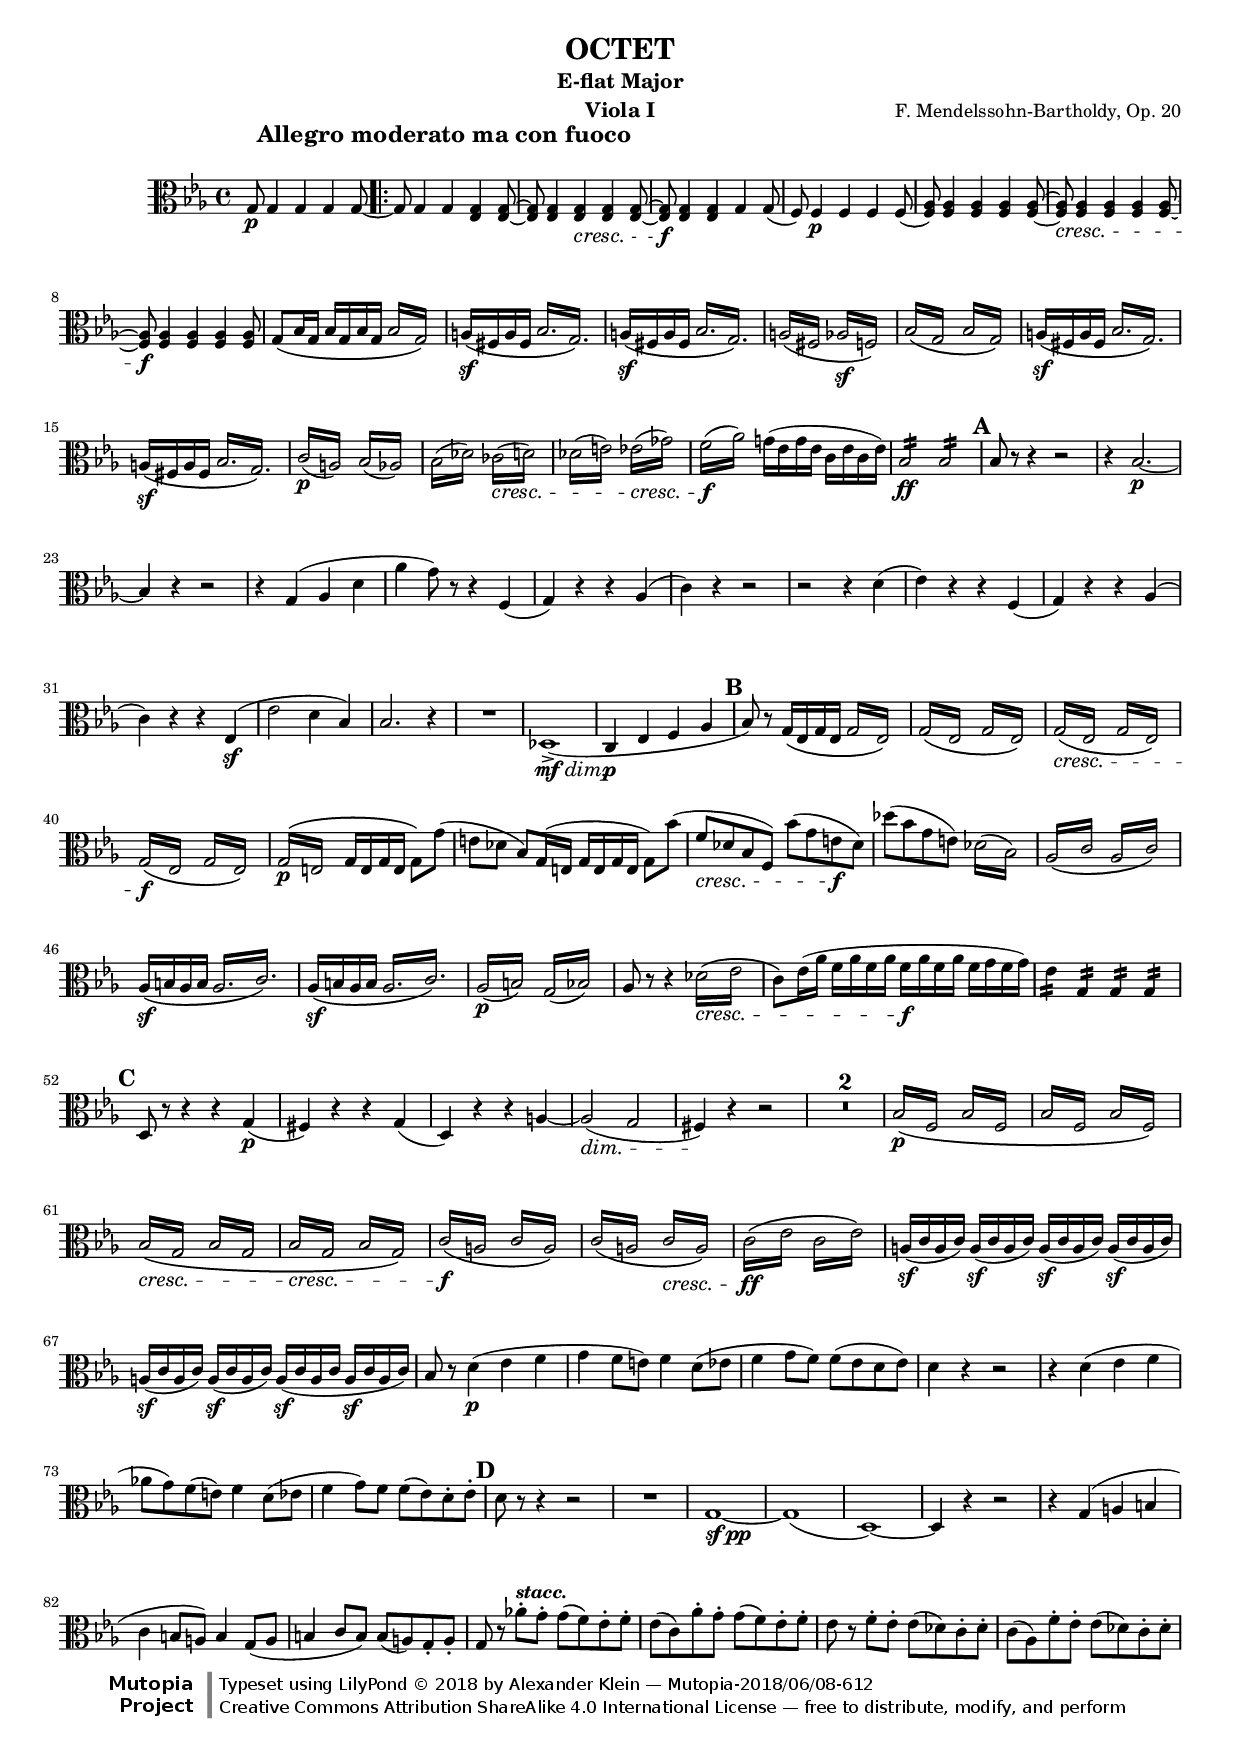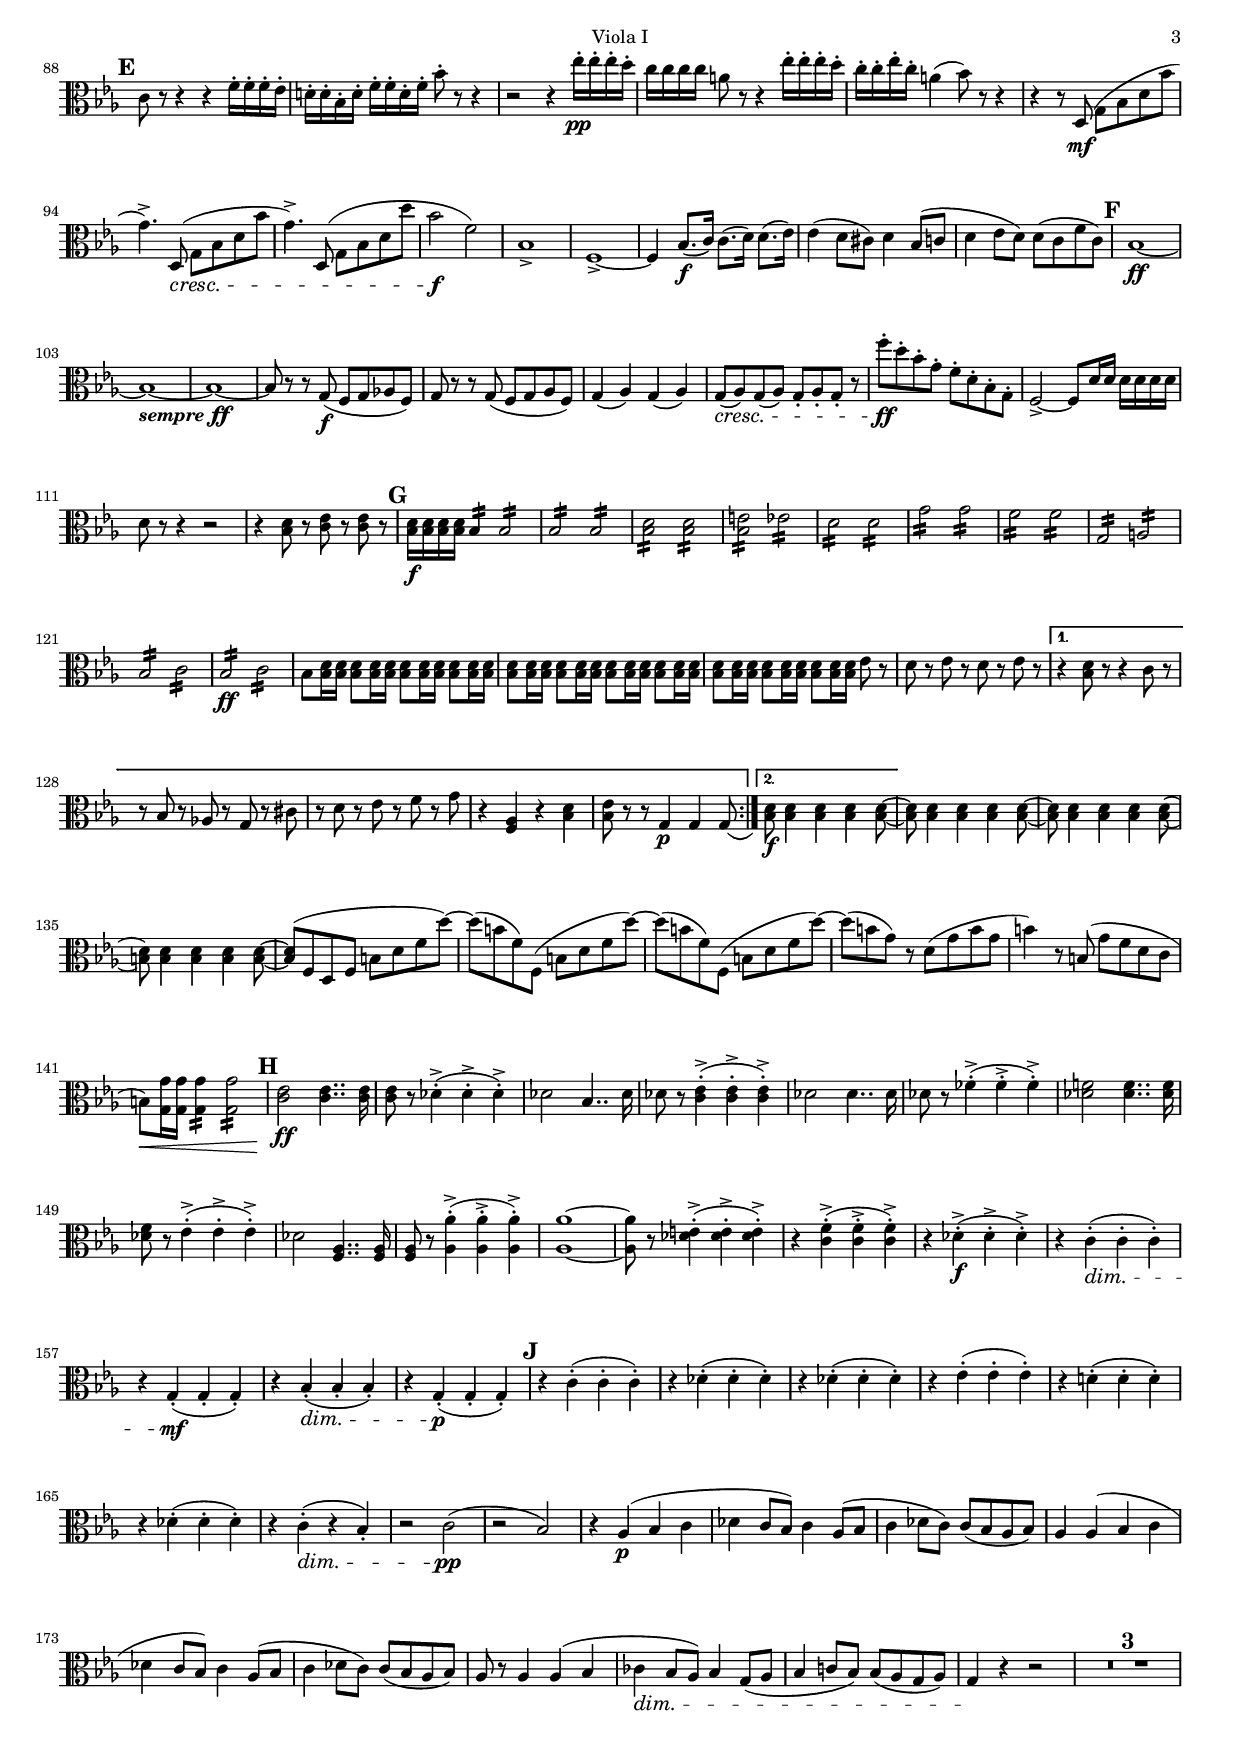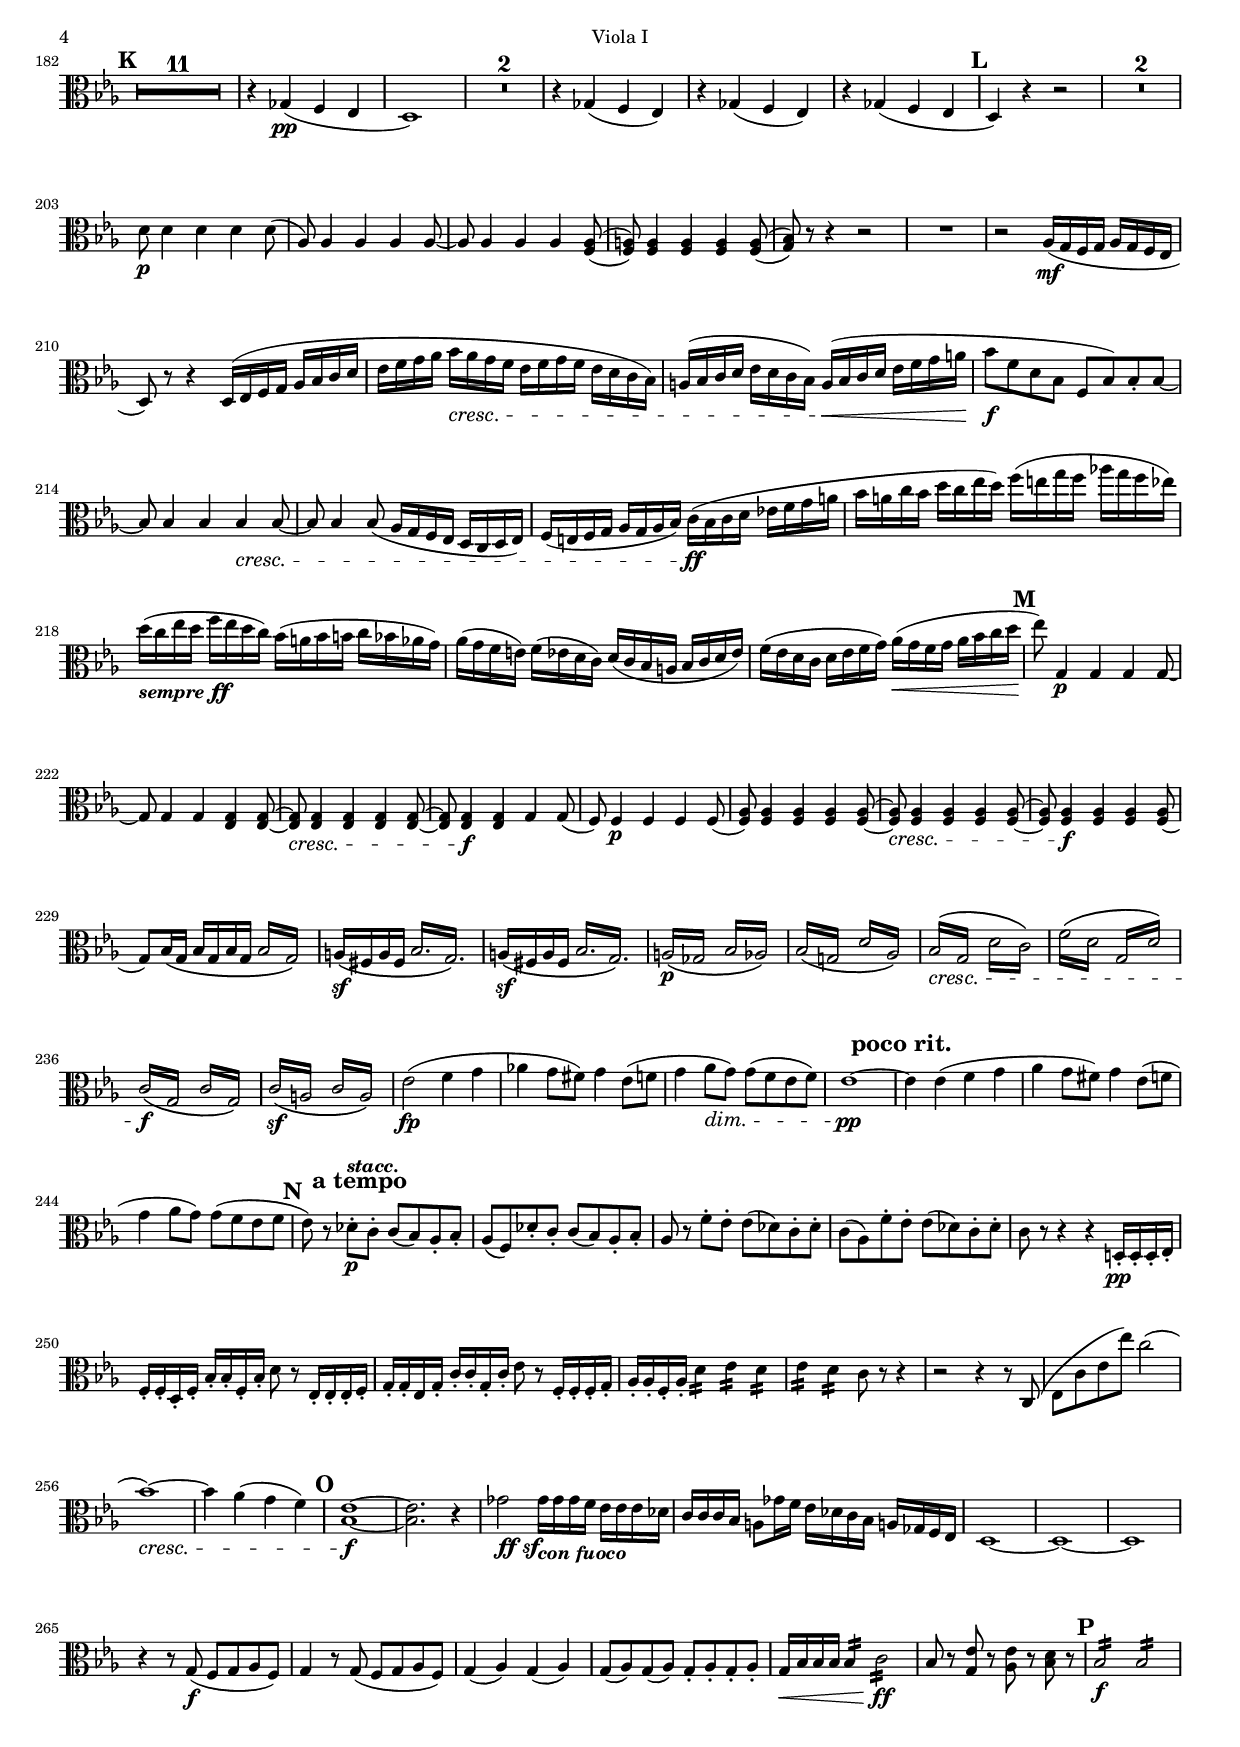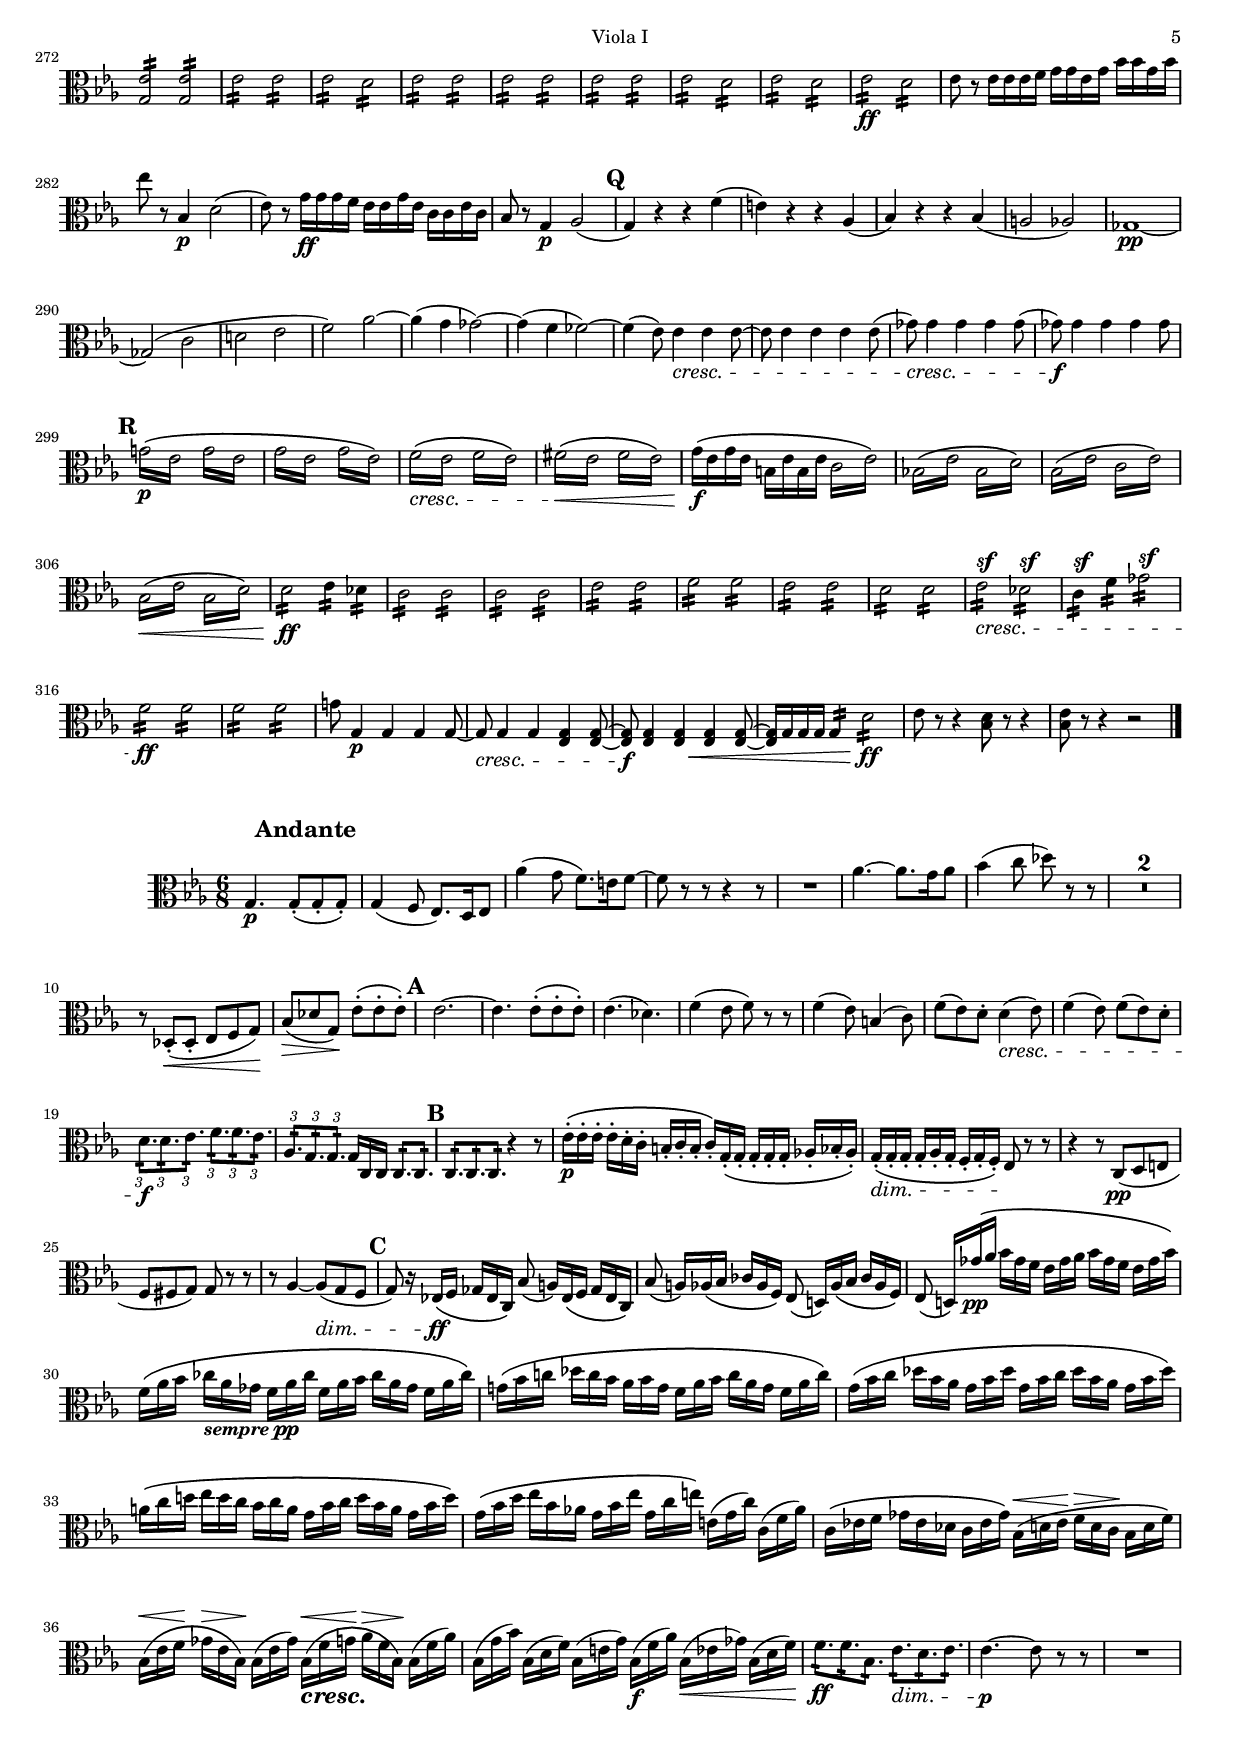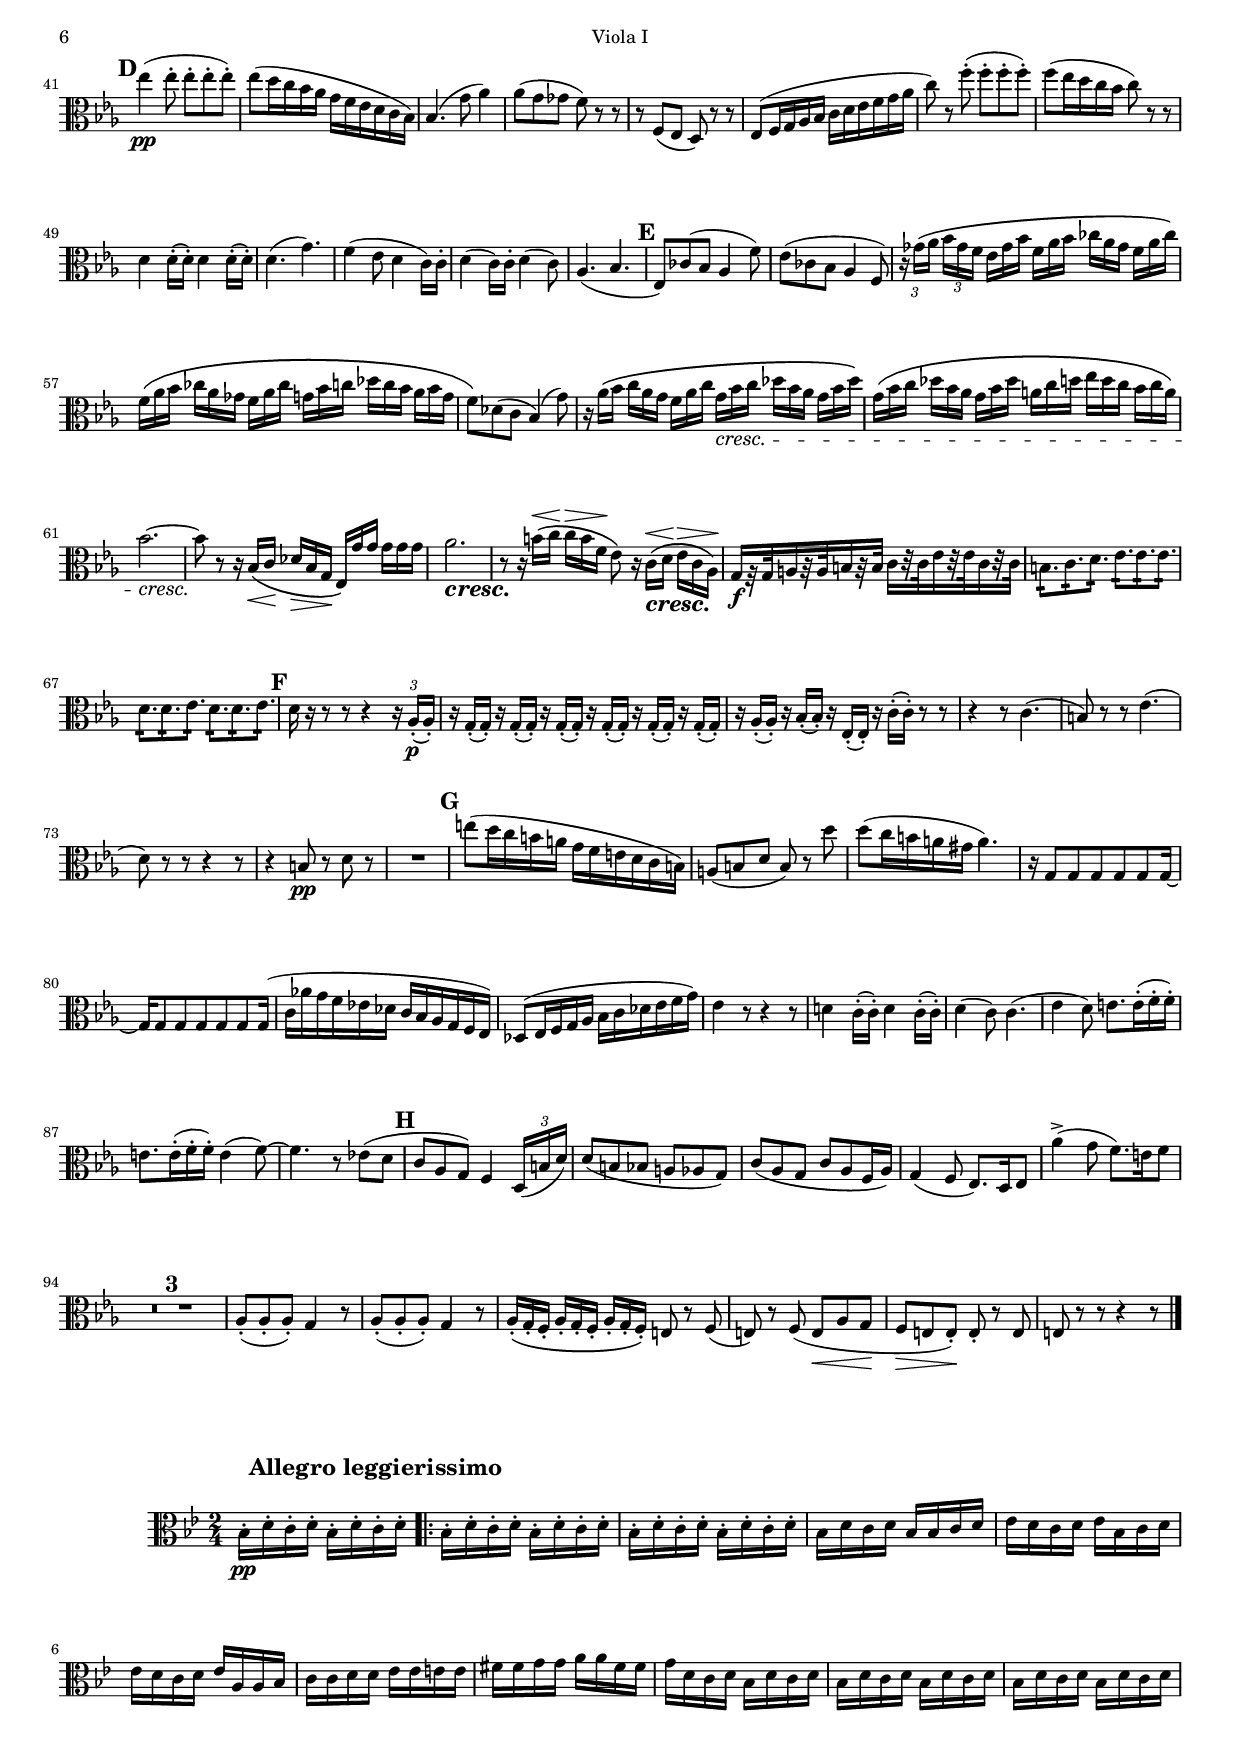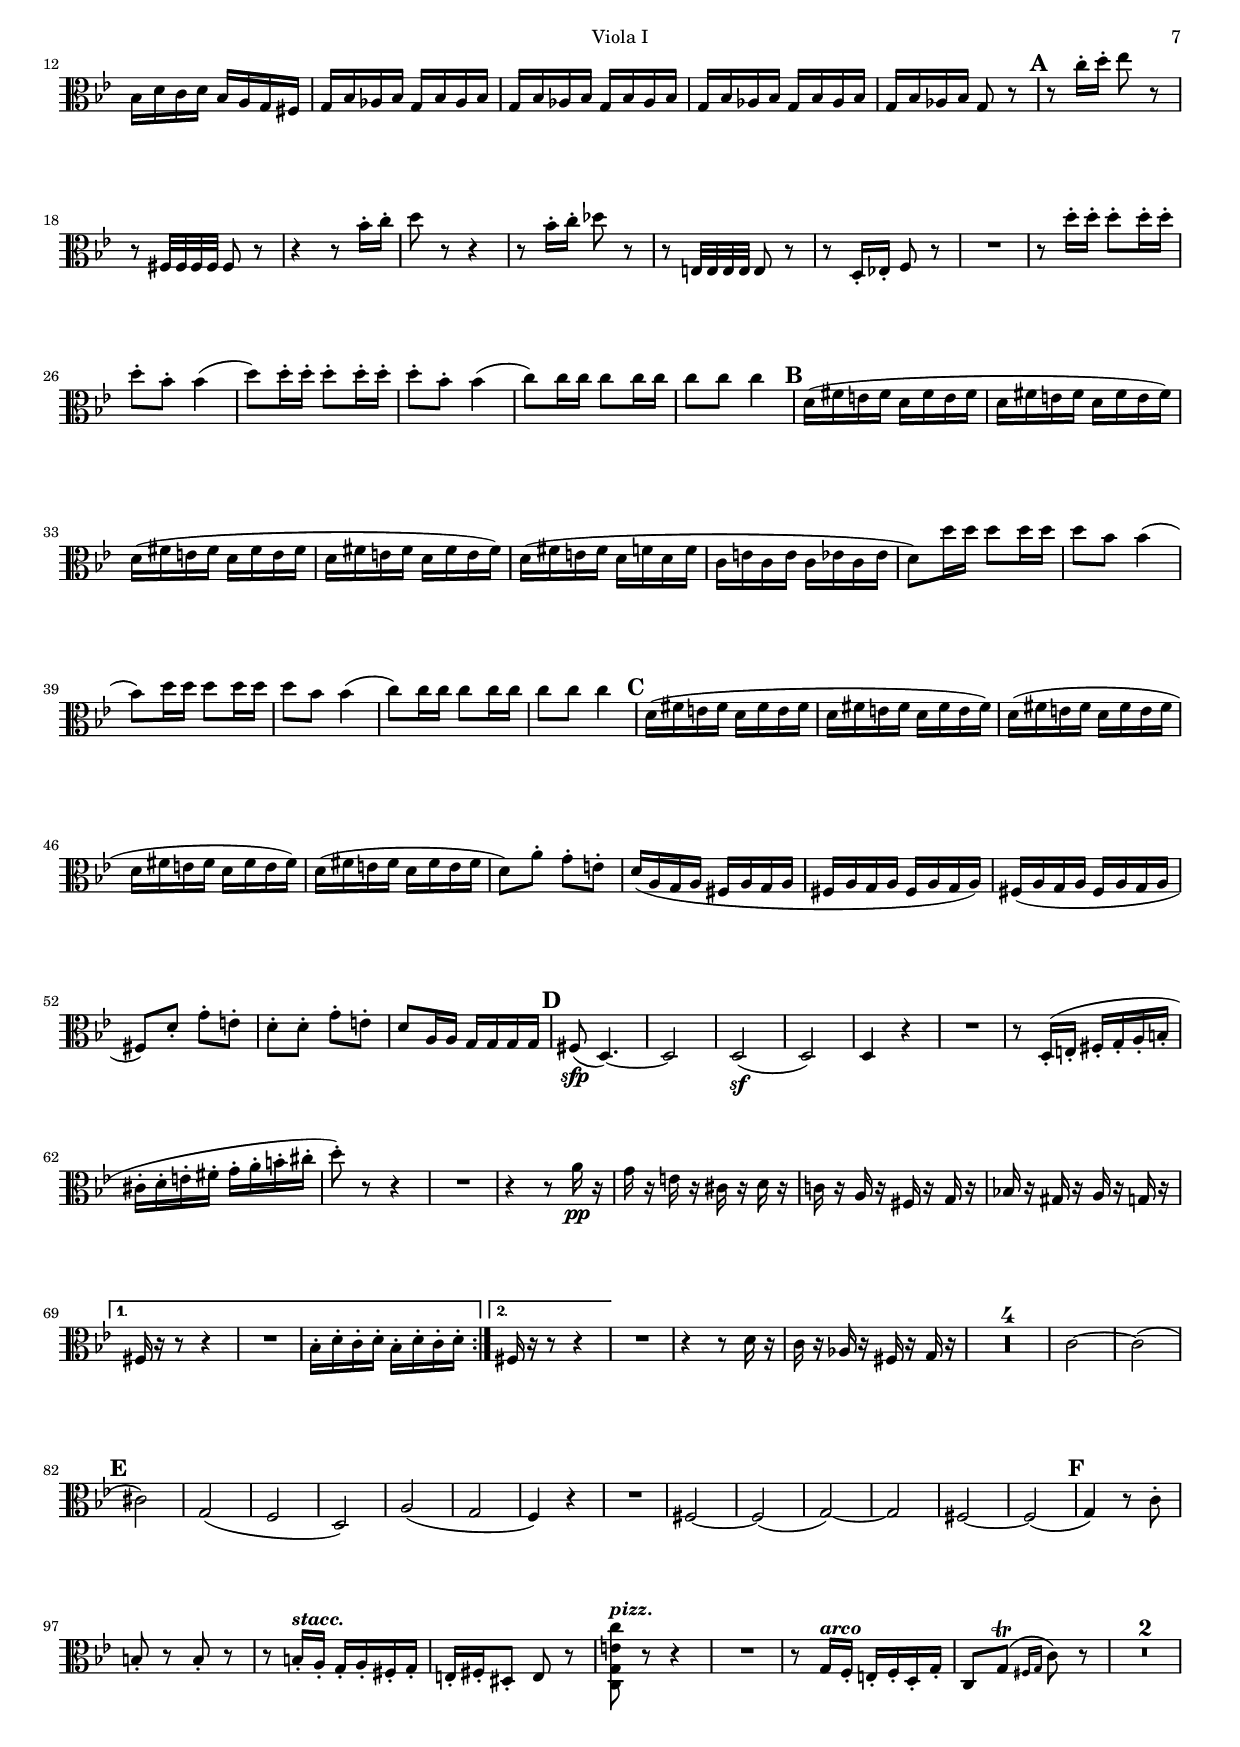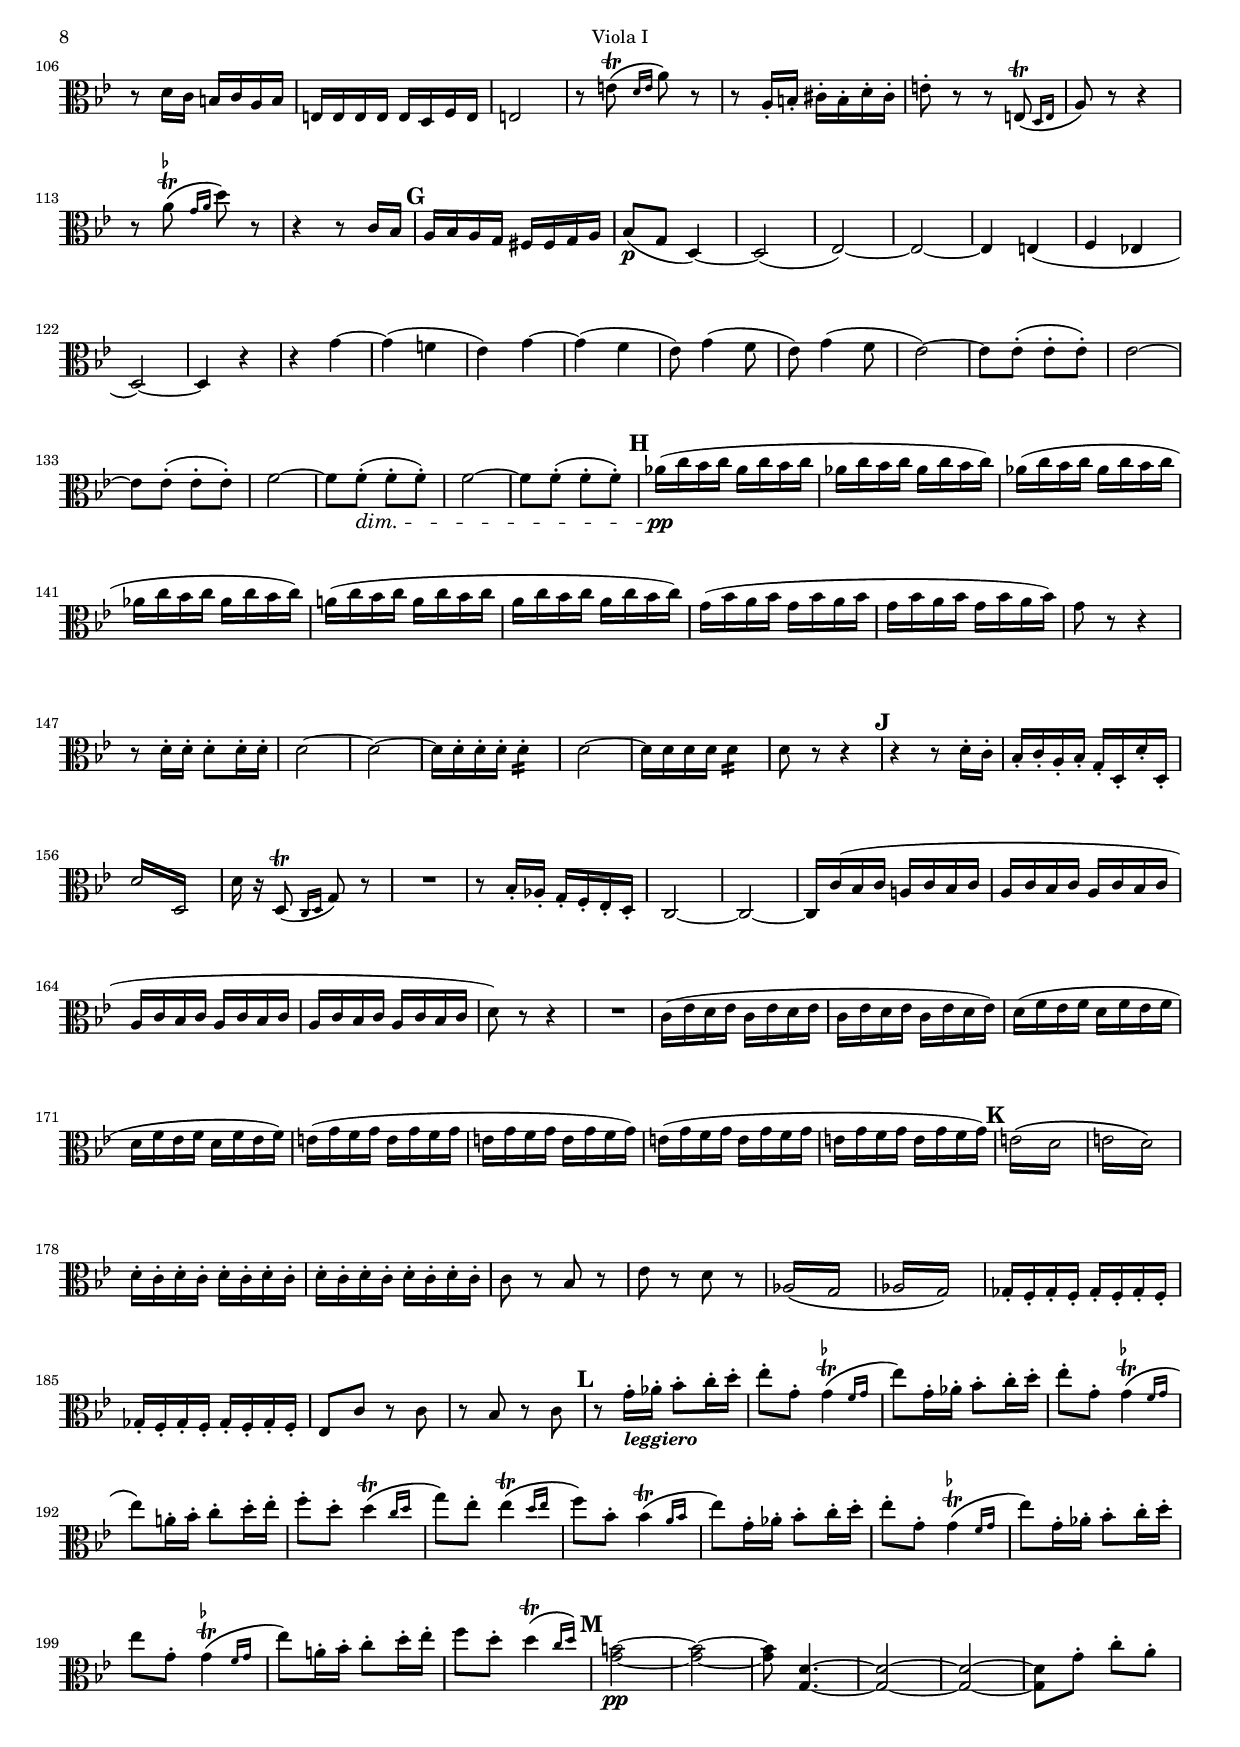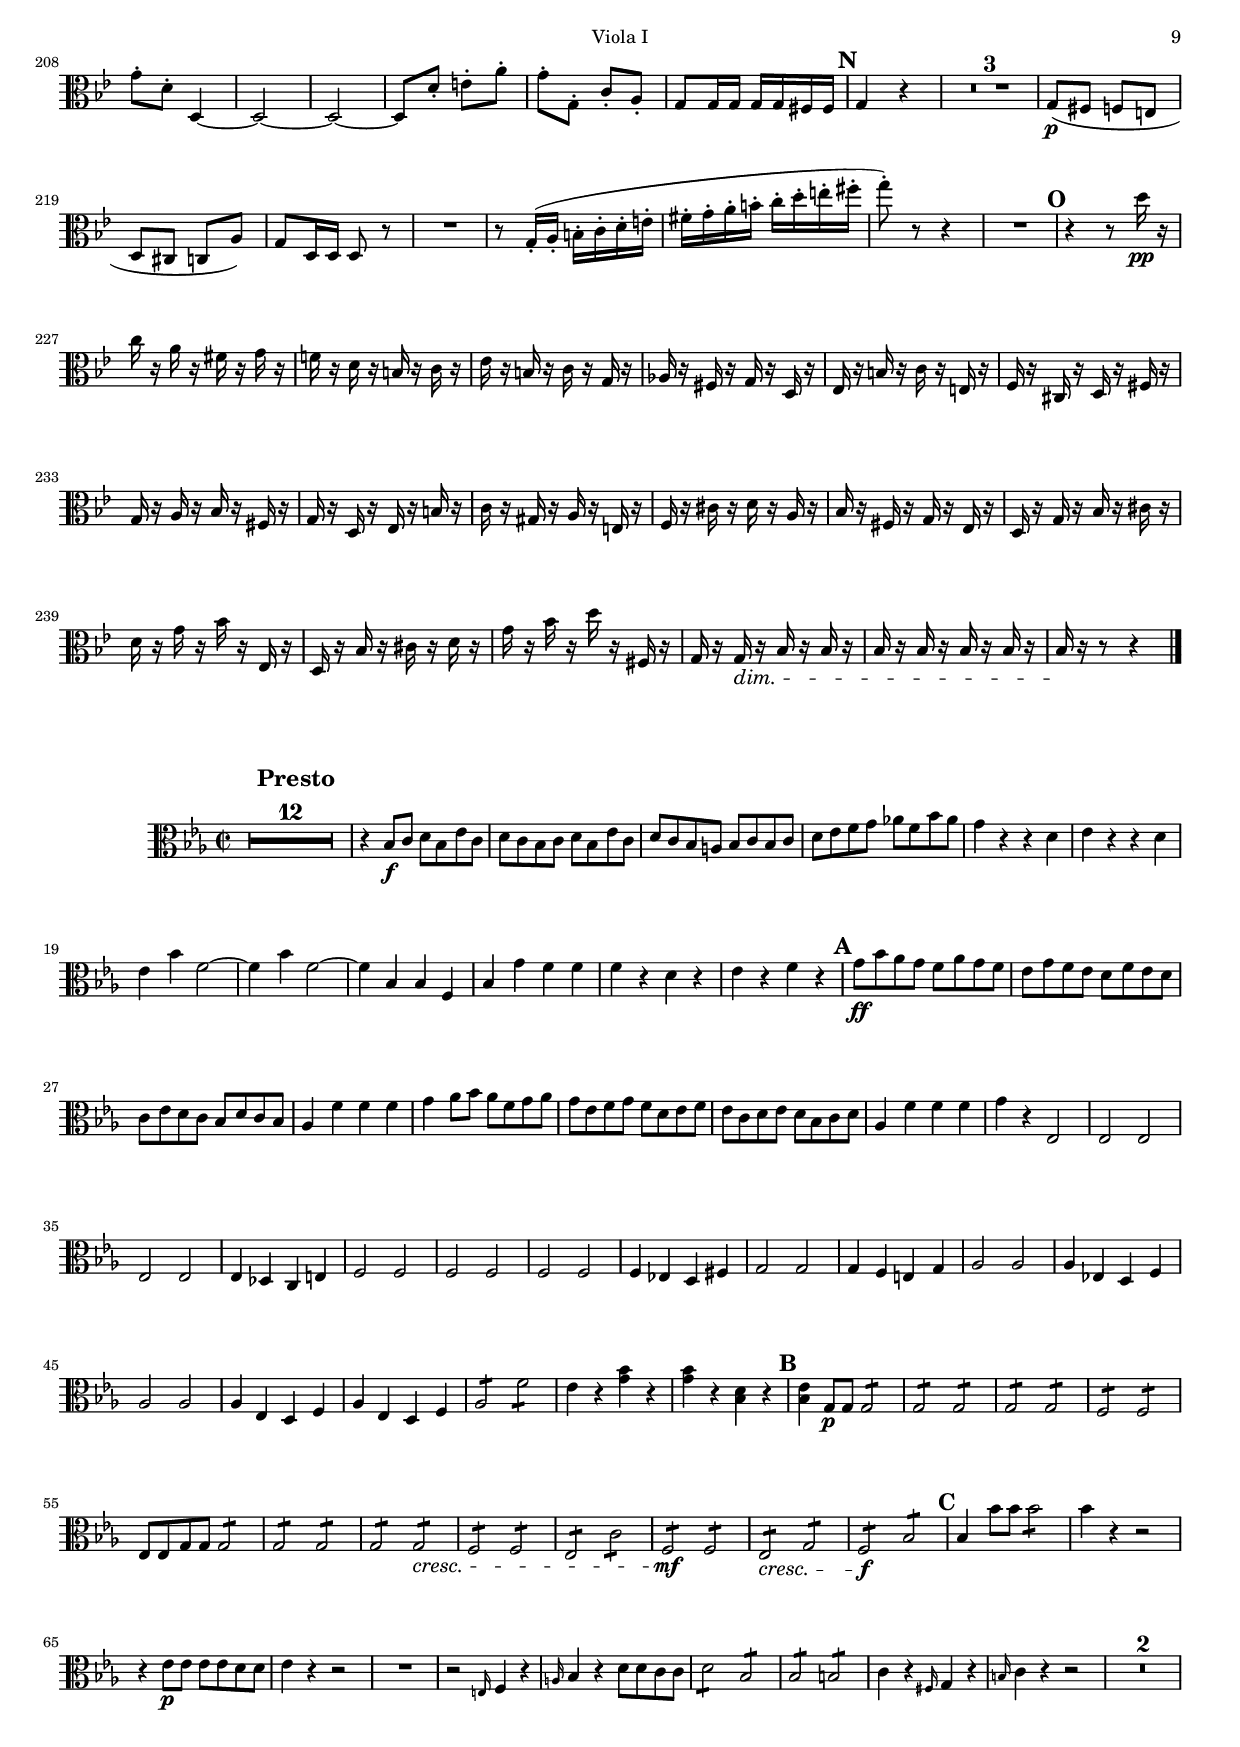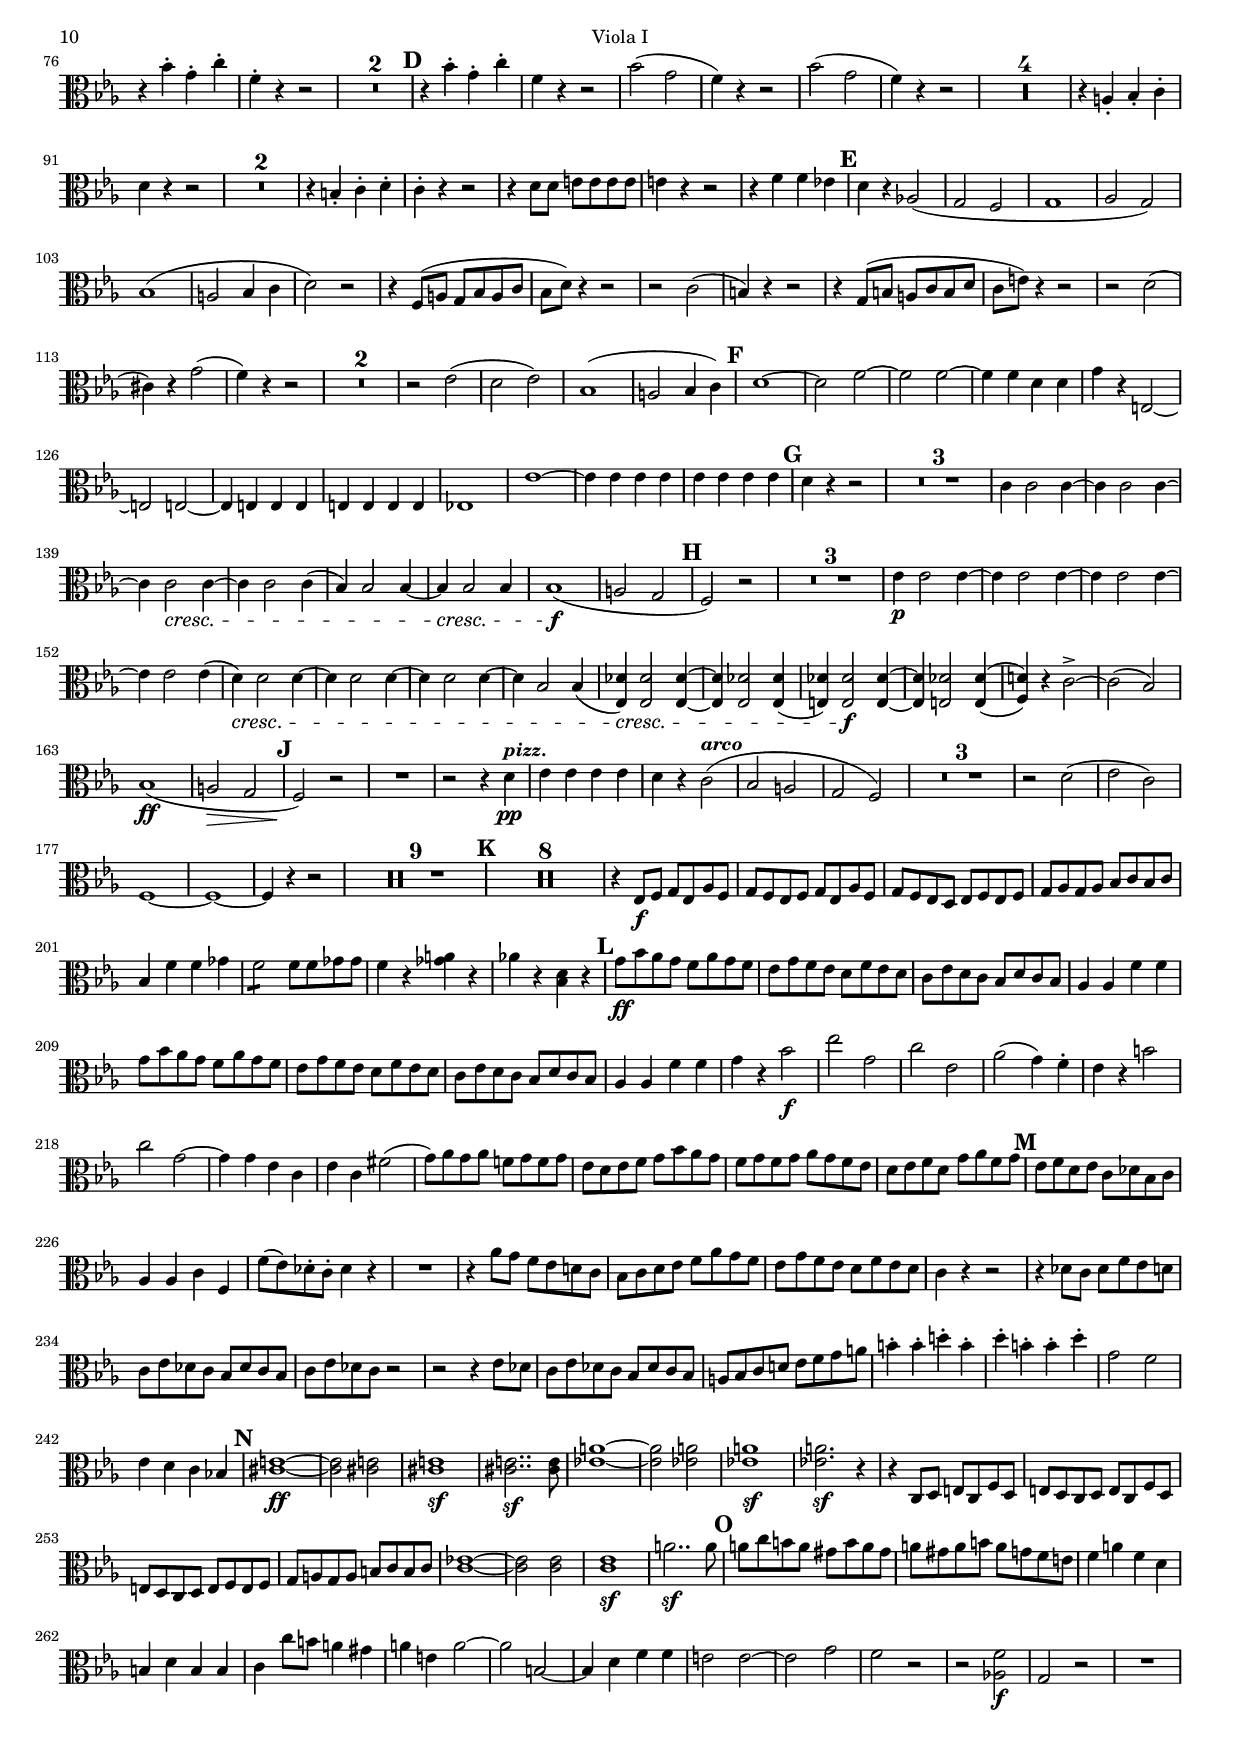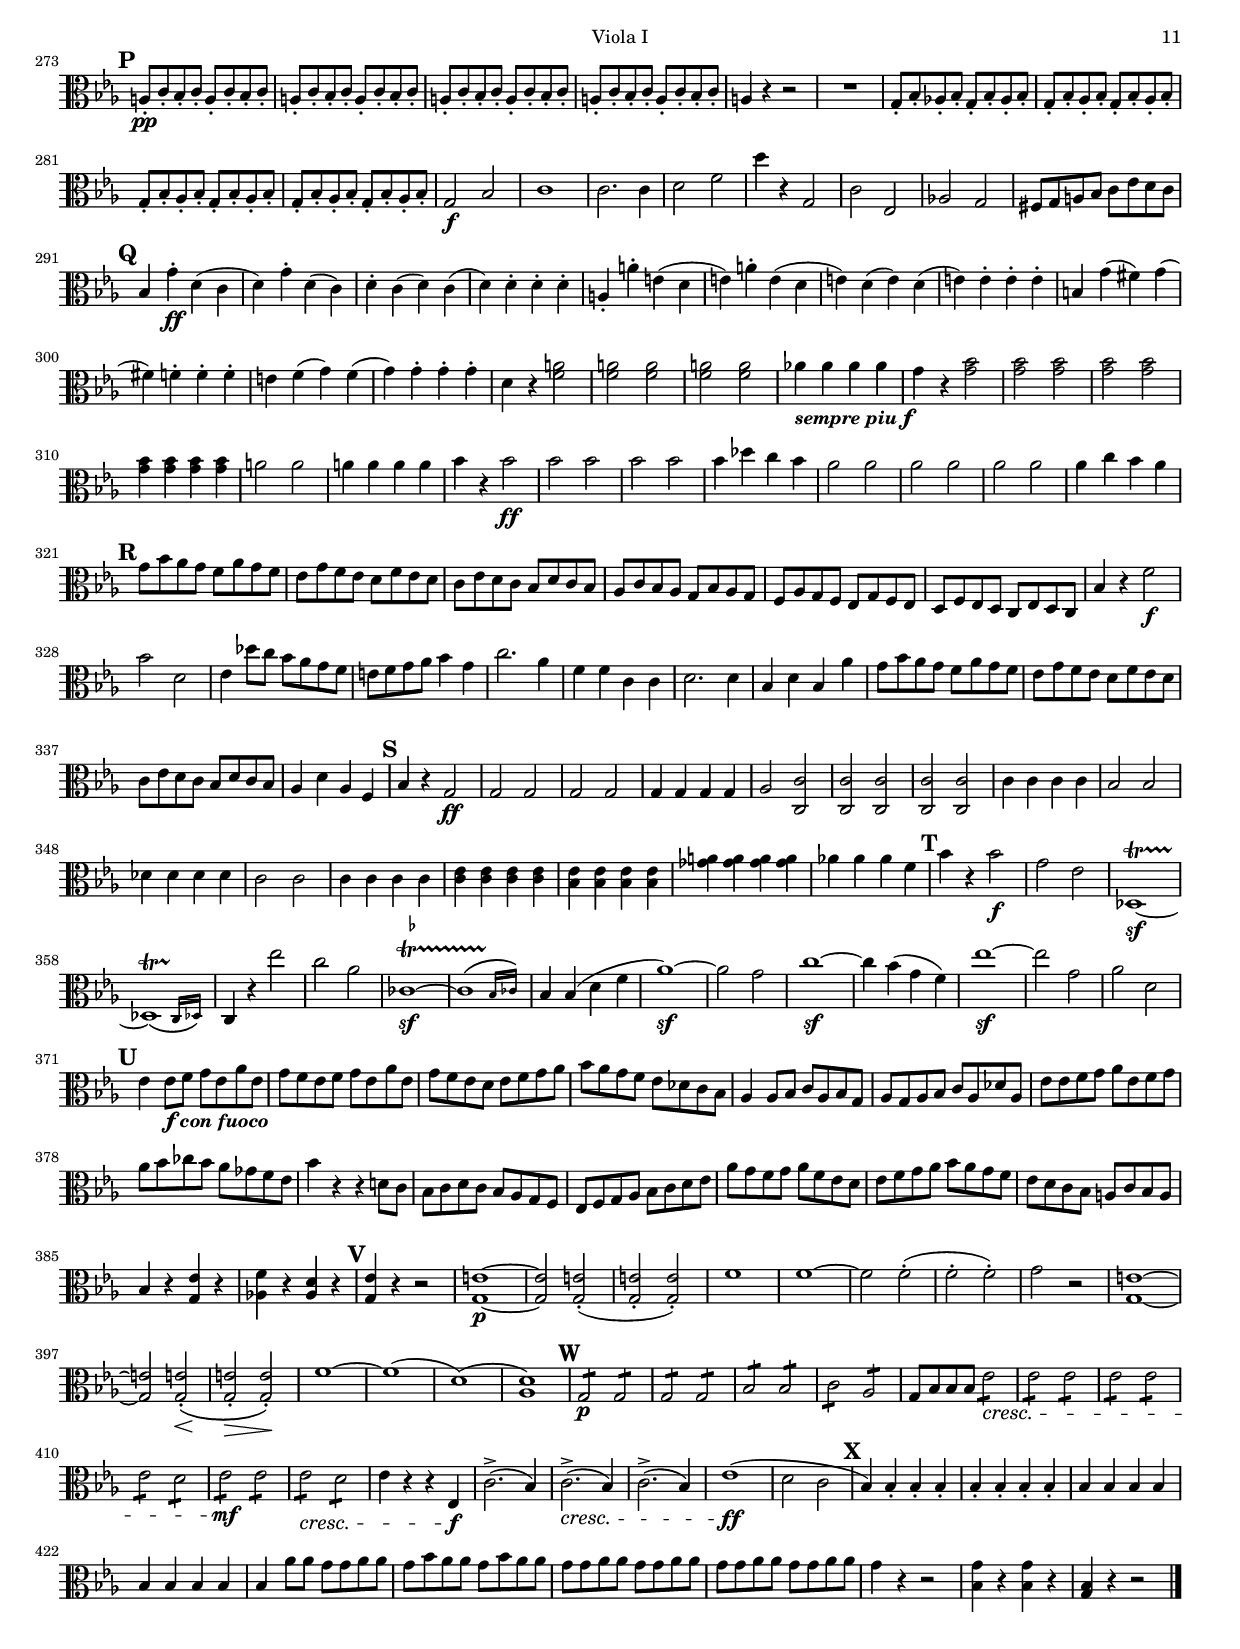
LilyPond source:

% This file creates the part for viola 1.
\version "2.19.80"

\header {
    \include "../header.ly"
    filename = "viola_1.ly"
    instrument = "Viola I"
    head = "Viola I"
}

\paper {
  first-page-number = 2
}

#(set-global-staff-size 16)
\version "2.19.80"

FirstMovementMarks = 
{
 s1*20 
 \mark \default
 s1*16
 \mark \default
 s1*15
 \mark \default
 s1*23
 \mark \default
 s1*13
 \mark \default % "E"
 s1*14
 \mark \default
 s1*11
 \mark \default
 s1*29
 \mark \default
 s1*18
 \mark \default
 s1*22
 \mark \default % "K"
 s1*18
 \mark \default
 s1*21
 \mark \default % "M" 
 s1*24
 \mark \default
 s1*13
 \mark \default % "O"
 s1*13
 \mark \default
 s1*14
 \mark \default
 s1*14
 \mark \default
} 

SecondMovementMarks =
{
 s2.*11
 \mark \default
 s2.*9
 \mark \default
 s2.*6
 \mark \default
 s2.*14
 \mark \default
 s2.*13
 \mark \default
 s2.*14
 \mark \default
 s2.*8
 \mark \default
 s2.*13
 \mark \default
}

ThirdMovementMarks =
{
 s2*16 
 \mark \default
 s2*14
 \mark \default
 s2*12
 \mark \default
 s2*12
 \mark \default
 s2*27
 \mark \default
 s2*14
 \mark \default
 s2*19
 \mark \default
 s2*23
 \mark \default
 s2*16
 \mark \default
 s2*22
 \mark \default
 s2*12
 \mark \default
 s2*14
 \mark \default
 s2*12
 \mark \default
 s2*12
 \mark \default
 
}

FourthMovementMarks =
{
  s1*24
  \mark \default
  s1*26
  \mark \default
  s1*12
  \mark \default
  s1*17
  \mark \default % "D"
  s1*19
  \mark \default
  s1*22
  \mark \default
  s1*12
  \mark \default
  s1*12
  \mark \default
  s1*20
  \mark \default
  s1*24
  \mark \default
  s1*16
  \mark \default
  s1*20
  \mark \default
  s1*18
  \mark \default
  s1*16
  \mark \default
  s1*14
  \mark \default
  s1*18
  \mark \default
  s1*30
  \mark \default
  s1*18
  \mark \default
  s1*16
  \mark \default
  s1*16
  \mark \default
  s1*16
  \mark \default
  s1*16
  \mark \default
  s1*16
  \mark \default
  s1
}

%Viola 1, 1st movement
\version "2.19.80"

FirstViolaFirstMovement =
{
 \relative c' {  
  \key c \minor
  \clef "alto"
  \time 4/4
  g8\p g4 g g g8~ |
  \repeat volta 2 {
   g8 g4 g <ees g> <ees g>8~ |
   <ees g> <ees g>4 \deprecatedcresc <ees g> <ees g> <ees g>8~ |
   <ees g>\f <ees g>4 <ees g> g g8( |
   f) f4\p f f f8( |
   <f aes>) <f aes>4 <f aes> <f aes> <f aes>8~ |
   \deprecatedcresc <f aes> <f aes>4 <f aes> <f aes> <f aes>8~ |
   <f aes>\f <f aes>4 <f aes> <f aes> <f aes>8 |
   g\( bes16 g bes g bes g \repeat tremolo 4 {bes g\)} |
   a\sf\( fis a fis \repeat tremolo 6 {bes g\)} |
   a\sf\( fis a fis \repeat tremolo 6 {bes g\)} |
   \repeat tremolo 4 {a\( fis} \repeat tremolo 4 {aes\sf f\)} |
   \repeat tremolo 4 {bes\( g} \repeat tremolo 4 {bes g\)} |
   a\sf\( fis a fis \repeat tremolo 6 {bes g\)} |
   a\sf\( fis a fis \repeat tremolo 6 {bes g\)} |
   \repeat tremolo 4 {c\p( a)} \repeat tremolo 4 {bes( aes)} |
   \repeat tremolo 4 {bes( des)} \deprecatedcresc \repeat tremolo 4 {ces( d)} |
   \repeat tremolo 4 {des( e)} \deprecatedcresc \repeat tremolo 4 {ees( ges)} |
   \repeat tremolo 4 {f\f( aes)} g!( ees g ees  c ees c ees) |
   bes2:16\ff bes2:16 |
   bes8 r r4 r2 |
   r4 bes2.\p~ |
   bes4 r r2 |
   r4 g( aes d |
   aes' g8) r r4 f,( |
   g) r r aes( |
   c) r r2 |
   r2 r4 d( |
   ees) r r f,( |
   g) r r aes( |
   c) r r ees,\sf( |
   ees'2 d4 bes) |
   bes2. r4 |
   R1 |
   \deprecateddim des,1(\accent\mf |
   c4\p ees f aes |
   bes8) r g16\( ees g ees \repeat tremolo 4 {g ees\)} |
   \repeat tremolo 4 {g\( ees} \repeat tremolo 4 {g ees\)} |
   \deprecatedcresc \repeat tremolo 4 {g\( ees} \repeat tremolo 4 {g ees\)} |
   \repeat tremolo 4 {g\f\( ees} \repeat tremolo 4 {g ees\)} |
   \repeat tremolo 4 {g\p\( e} g e g e g8\) g'( |
   e[ des] bes) g16( e g e g e g8) bes'( |
   \deprecatedcresc f des bes f) bes'( g e\f des) |
   des'( bes g e) \repeat tremolo 4 {des16( bes)} |
   \repeat tremolo 4 {aes\( c} \repeat tremolo 4 {aes c\)} |
   aes\(\sf b aes b \repeat tremolo 6 {aes c\)} |
   aes\(\sf b aes b \repeat tremolo 6 {aes c\)} |
   \repeat tremolo 4 {aes\p( b)} \repeat tremolo 4 {g( bes)} |
   aes8 r r4 \deprecatedcresc \repeat tremolo 4 {des16\( ees} |
   c8\) ees16( aes f aes f aes f\f aes f aes f g f g) |
   ees4:16 g,4:16 g4:16 g4:16 |
   d8 r r4 r g\p( |
   fis) r r g( |
   d) r r a'~ |
   \deprecateddim a2( g |
   fis4)\! r r2 |
   R1*2 |
   \repeat tremolo 4 {bes16\p\( f} \repeat tremolo 4 {bes f} |
   \repeat tremolo 4 {bes f} \repeat tremolo 4 {bes f\)} |
   \deprecatedcresc \repeat tremolo 4 {bes\( g} \repeat tremolo 4 {bes g} |
   \deprecatedcresc \repeat tremolo 4 {bes g} \repeat tremolo 4 {bes g\)} |
   \repeat tremolo 4 {c\f\( a} \repeat tremolo 4 {c a\)} |
   \repeat tremolo 4 {c\( a} \deprecatedcresc \repeat tremolo 4 {c a\)} |
   \repeat tremolo 4 {c\ff\( ees} \repeat tremolo 4 {c ees\)} |
   a,\sf( c a c) a\sf( c a c) a\sf( c a c) a\sf( c a c) |
   a\sf( c a c) a\sf( c a c) a\sf( c a c a\sf c a c) |
   bes8 r d4(\p ees f |
   g f8 e) f4 d8( ees |
   f4 g8 f) f( ees d ees) |
   d4 r r2 |
   r4 d( ees f |
   aes!8 g) f( e) f4 d8( ees |
   f4 g8) f f( ees) d-. ees-. |
   d8 r r4 r2 |
   R1 |
   g,1_\markup{\dynamic {sf pp} }~ |
   g( |
   d)~ |
   d4 r r2 |
   r4 g( a b |
   c b8 a) b4 g8( a |
   b4 c8 b) b( a) g-. a-. |
   g r aes'!-.^\markup{\bold\italic "stacc."} g-. g( f) ees-. f-. |
   ees( c) aes'-. g-. g( f) ees-. f-. |
   ees r f-. ees-. ees( des) c-. des-. |
   c( aes) f'-. ees-. ees( des) c-. des-. |
   c r r4 r f16-. f-. f-. ees-. |
   d!-. d-. bes-. d-. f-. f-. d-. f-. bes8-. r r4 |
   
   %% Bar 90
   r2 r4 ees16-.\pp ees-. ees-. d-. |
   c c c c a8 r r4 ees'16-. ees-. ees-. d-. |
   c-. c-. ees-. c-. a4( bes8) r r4 |
   r r8 d,,(\mf g bes d bes' |
   g4.)\accent \deprecatedcresc d,8( g bes d bes' |
   g4.)\accent d,8( g bes d d' |
   bes2\f f) |
   bes,1\accent |
   f\accent~ |
   f4 bes8.(\f c16) c8.( d16) d8.( ees16) |
   ees4( d8 cis) d4 bes8( c |
   d4 ees8 d) d( c f c) |
   bes1\ff~ |
   bes_\markup{\bold\italic "sempre" \dynamic {ff}}~ |
   bes~ |
   bes8 r r g\f( f g aes! f) |
   g8 r r g( f g aes f) |
   g4( aes) g( aes) |
   \deprecatedcresc g8( aes) g( aes) g-. aes-. g-. r |
   f''-.\ff d-. bes-. g-. f-. d-. bes-. g-. |
   
   %% Bar 110
   f2~\accent f8 d'16 d d d d d |
   d8 r r4 r2 |
   r4 <bes d>8 r <c ees> r <c ees> r |
   <bes d>16\f <bes d> <bes d> <bes d> bes4:16 bes2:16 |
   bes2:16 bes2:16 |
   <bes d>2:16 <bes d>2:16 |
   <bes e>2:16 ees2:16 |
   d2:16 d2:16 |
   g2:16 g2:16 |
   f2:16 f2:16 |
   g,2:16 a2:16 |
   bes2:16 c2:16 |
   bes2:16\ff c2:16 |
   bes8 <bes d>16 <bes d> <bes d>8 <bes d>16 <bes d> <bes d>8 <bes d>16 <bes d> <bes d>8 <bes d>16 <bes d> |
   <bes d>8 <bes d>16 <bes d> <bes d>8 <bes d>16 <bes d> <bes d>8 <bes d>16 <bes d> <bes d>8 <bes d>16 <bes d> |
   <bes d>8 <bes d>16 <bes d> <bes d>8 <bes d>16 <bes d> <bes d>8 <bes d>16 <bes d> ees8 r |
   d r ees r d r ees r |
  }
  \alternative
  {
   {
    r4 <bes d>8 r r4 c8 r |
    r bes r aes! r g r cis |
    r d r ees r f r g |
    r4 <f, aes> r <bes d> |        
    <bes ees>8 r r g4\p g \once\override Slur.control-points = #'((1 . -2.5) (2 . -3.5) (3 . -3.5) (4 . -2.5)) g8( |
   }
   {
    <bes d>8\f) <bes d>4 <bes d> <bes d> <bes d>8~ |
   }
  } 
  <bes d> <bes d>4 <bes d>4 <bes d>4 <bes d>8~ |  
  \set doubleSlurs = ##t
  <bes d> <bes d>4 <bes d>4 <bes d>4 <bes d>8( |
  <b d>) \set doubleSlurs = ##f <b d>4 <b d>4 <b d>4 <b d>8~ |
  <b d>( f d f b d f d')~ |
  d( b f) f,( b d f d')~ |
  d( b f) f,( b d f d')~ |
  d( b g) r d( g b g |
  b4) r8 b,( g' f d c |
  
  %% Bar 140
  << {b)\< <g g'>16 <g g'> <g g'>4:16 <g g'>2:16 } {s2.. s8\!} >>|
  <c ees>2\ff <c ees>4.. <c ees>16 |
  <c ees>8 r des4-.\accent( des-.\accent des-.\accent) |
  des2 bes4.. des16 |
  des8 r <c ees>4-.\accent( <c ees>-. -\tweak Y-offset 4 \accent <c ees>-.\accent) |
  des2 des4.. des16 |
  des8 r fes4-.(\accent fes-.\accent fes-.\accent) |
  <des f!>2 <des f>4.. <des f>16 |
  <des f>8 r ees4-.\accent( ees-. -\tweak Y-offset 4 \accent ees-.\accent) |
  des2 <f, aes>4.. <f aes>16 |
  <f aes>8 r <aes aes'>4-.\accent( <aes aes'>-.\accent <aes aes'>-.\accent) |
  <aes aes'>1~ |
  <aes aes'>8 r <des e>4-.\accent( <des e>-. -\tweak Y-offset 4 \accent <des e>-.\accent) |
  r <c f>-.\accent( <c f>-.\accent <c f>-.\accent) |
  r des\f-.\accent( des-.\accent des-.\accent) |
  r \deprecateddim c-.( c-. c-.) |
  r g\mf-.( g-. g-.) |
  r \deprecateddim bes-.( bes-. bes-.) |
  r g\p-.( g-. g-.) |
  r c-.( c-. c-.) |
  r des-.( des-. des-.) |
  r des-.( des-. des-.) |
  r ees-.( ees-. ees-.) |
  r d!-.( d-. d-.) |
  r des-.( des-. des-.) |
  r \deprecateddim c-.( r bes-.) |
  r2 c\pp( |
  r bes) |
  r4 aes\p( bes c |
  des c8 bes) c4 aes8( bes |
  c4 des8 c) c( bes aes bes) |
  aes4 aes( bes c |
  des c8 bes) c4 aes8( bes |
  c4 des8 c) c( bes aes bes) |
  aes r aes4 aes( bes |
  \deprecateddim ces bes8 aes) bes4 g8( aes |
  bes4 c!8 bes) bes( aes g aes) |
  g4\! r r2 |
  R1*14 |
  r4 ges\pp( f ees |
  d1) |
  R1*2 |
  r4 ges( f ees) |
  r ges( f ees) |
  r ges( f ees |
  d) r r2 |
  R1*2 |
  d'8\p d4 d d d8( |
  aes) aes4 aes aes aes8~ |
  \set doubleSlurs = ##t
  aes aes4 aes aes <f aes>8( |
  <f a>) <f a>4 <f a> <f a> <f a>8( |
  <g bes>) r r4 r2 |
  \set doubleSlurs = ##f
  R1 |
  r2 aes16(\mf g f g aes g f ees |
  
  %% Bar 210
  d8) r r4 d16( ees f g aes bes c d |
  ees f g aes \deprecatedcresc bes aes g f ees f g f ees d c bes) |
  a( bes c d ees d c bes) a(\< bes c d ees f g a |
  bes8\f f d bes f bes) bes-. bes~ |
  bes bes4 bes \deprecatedcresc bes bes8~ |
  bes bes4 bes8( aes16 g f ees d c d ees) |
  f( e f g aes g aes bes) c\ff( bes c d ees! f g a |
  bes a c bes d c ees d) f( e g f aes! g f ees) |
  d_\markup{\bold\italic "sempre" \dynamic {ff}}( c ees d f ees d c) bes( a bes b c bes aes g) |
  aes( g f e) f( ees d c) \stemUp d( c bes a bes c d ees) \stemNeutral|
  
  %% Bar 220
  f( ees d c d ees f g) aes(\< g f g aes bes c d\! |
  ees8) g,,4\p g g g8~ |
  g g4 g <ees g> <ees g>8~ |
  \deprecatedcresc <ees g> <ees g>4 <ees g> <ees g> <ees g>8~ |
  <ees g> <ees g>4\f <ees g> g g8( |
  f) f4\p f f f8( |
  <f aes>) <f aes>4 <f aes> <f aes> <f aes>8~ |
  \deprecatedcresc <f aes> <f aes>4 <f aes> <f aes> <f aes>8~ |
  <f aes> <f aes>4\f <f aes> <f aes> <f aes>8( |
  g) bes16\( g bes g bes g \repeat tremolo 4 {bes g\)} |
  a\sf\( fis a fis \repeat tremolo 6 {bes g\)} |
  a\sf\( fis a fis \repeat tremolo 6 {bes g\)} |
  \repeat tremolo 4 {a\(\p ges} \repeat tremolo 4 {bes aes\)} |
  \repeat tremolo 4 {bes\( g!} \repeat tremolo 4 {d' aes\)} |
  \deprecatedcresc \repeat tremolo 4 {bes\( g} \repeat tremolo 4 {d' c\)} |
  \repeat tremolo 4 {f\( d} \repeat tremolo 4 {g, d'\)} |
  \repeat tremolo 4 {c\f\( g} \repeat tremolo 4 {c g\)} |
  \repeat tremolo 4 {c\sf\( a} \repeat tremolo 4 {c a\)} |  
  ees'2\fp( f4 g |
  aes! g8 fis) g4 ees8( f |
  g4 \deprecateddim aes8 g) g( f ees f) |
  ees1\pp~ |
  ees4 ees( f g |
  aes g8 fis) g4 ees8( f |
  g4 aes8 g) g( f ees f |
  ees) r des-.\p^\markup{\bold\italic "stacc."} c-. c( bes) aes-. bes-. |
  aes( f) des'-. c-. c( bes) aes-. bes-. |
  aes r f'-. ees-. ees( des) c-. des-. |
  c( aes) f'-. ees-. ees( des) c-. des-. |
  c r r4 r d,!16-.\pp d-. d-. ees-. |
  f-. f-. d-. f-. bes-. bes-. f-. bes-. d8 r ees,16-. ees-. ees-. f-. |
  g-. g-. ees g-. c-. c-. g-. c-. ees8 r f,16-. f-. f-. g-. |
  aes-. aes-. f-. aes-. d4:16 ees4:16 d4:16 |
  ees4:16 d4:16 c8 r r4 |
  r2 r4 r8 c,( |
  ees c' ees ees') c2( |
  \deprecatedcresc bes1)~ |
  bes4 aes( g f) |
  <bes, ees>1~\f 
  <bes ees>2. r4 |
  ges'2_\markup{\dynamic {ff sf}} ges16_\markup{\bold\italic "con fuoco"} ges ges f ees ees ees des |
  c c c bes a8 ges'16 f ees des c bes a! ges f ees |
  d1~ |
  d~ |
  d |
  r4 r8 g(\f f g aes f) |
  g4 r8 g( f g aes f) |
  g4( aes) g( aes) |
  g8( aes) g( aes) g-. aes-. g-. aes-. |
  g16\< bes bes bes bes4:16 c2:16\ff |
  bes8 r <g ees'> r <aes ees'> r <bes d> r |
  bes2:16\f bes2:16 |
  <g ees'>2:16 <g ees'>2:16 |
  ees'2:16 ees2:16 |
  ees2:16 d2:16 |
  ees2:16 ees2:16 |
  ees2:16 ees2:16 |
  ees2:16 ees2:16 |
  ees2:16 d2:16 |
  ees2:16 d2:16 |
  ees2:16\ff d2:16 |
  ees8 r ees16 ees ees f g g ees g bes bes g bes |
  ees8 r bes,4\p d2( |
  ees8) r g16\ff g g f ees ees g ees c c ees c |
  bes8 r g4\p aes2( |
  g4) r r f'( |
  e) r r aes,( |
  bes) r r bes( |
  a2 aes) |
  ges1\pp~ |
  ges2( c |
  d! ees |
  f) aes~ |
  aes4( g ges2)~ |
  ges4( f fes2)~ |
  fes4( ees8) \deprecatedcresc ees4 ees ees8~ |
  ees ees4 ees ees ees8( |
  \deprecatedcresc ges) ges4 ges ges ges8( |
  ges8)\f ges4 ges ges ges8 |
  \repeat tremolo 4 {g!16\p\( ees} \repeat tremolo 4 {g ees} |
  \repeat tremolo 4 {g ees} \repeat tremolo 4 {g ees\)} |
  \deprecatedcresc \repeat tremolo 4 {f\( ees} \repeat tremolo 4 {f ees\)} |
  \repeat tremolo 4 {fis\(\< ees} \repeat tremolo 4 {fis ees\)} |
  g\(\f ees g ees b ees b ees \repeat tremolo 4 {c ees\)} |
  \repeat tremolo 4 {bes!\( ees} \repeat tremolo 4 {bes d\)} |
  \repeat tremolo 4 {bes\( ees} \repeat tremolo 4 {c ees\)} |
  \repeat tremolo 4 {bes\(\< ees} \repeat tremolo 4 {bes d\)} |
  d2:16\ff ees4:16 des4:16 |
  c2:16 c2:16 |
  c2:16 c2:16 |
  ees2:16 ees2:16 |
  f2:16 f2:16 |
  ees2:16 ees2:16 |
  d2:16 d2:16 |
  \deprecatedcresc ees2:16^\markup{\dynamic "sf"} des2:16^\markup{\dynamic "sf"} |
  c4:16^\markup{\dynamic "sf"} f4:16 ges2:16^\markup{\dynamic "sf"} |
  f2:16\ff f2:16 |
  f2:16 f2:16 |
  g!8 g,4\p g g g8~ |
  \deprecatedcresc g g4 g <ees g> <ees g>8~ |
  << {<ees g>\f <ees g>4 <ees g> <ees g> <ees g>8~ } {s2 s2\< } >>|
  <ees g>16 g g g g4:16 d'2:16\ff |
  ees8 r r4 <bes d>8 r r4 |
  <bes ees>8 r r4 r2 |
  \bar "|."
 }    
}

FirstViolaFirstMovementTiming =
{
 s1^\markup {" " \raise #4.0 \bold\huge "Allegro moderato ma con fuoco"} | 
 s1*180 \pageBreak
 s1*59
 s1^\markup{" " \raise #2.0 \bold\huge "poco rit."} |
 s1*3 |
 s1^\markup{" " \raise #2.0 \bold\huge "a tempo"}
}

%Viola 1, 2nd movement
\version "2.19.80"

FirstViolaSecondMovement =
{
\override TupletBracket.bracket-visibility = ##f
 \relative c' {  
  \key c \minor
  \clef "alto"
  \time 6/8
  g4.\p g8-.( g-. g-.) |
  g4( f8 ees8.) d16 ees8 |
  aes'4( g8 f8.) e16 f8~ |
  f r r r4 r8 |
  R2. |
  aes4.~ aes8. g16 aes8 |
  bes4( c8 des) r r |
  R2.*2 |
  r8 des,,-.(\< des-. ees f g)\! |
  bes(\> des g,)\! ees'-.( ees-. ees-.) |
  ees2.~ |
  ees4. ees8-.( ees-. ees-.) |
  ees4.( des) |
  f4( ees8 f) r r |
  f4( ees8) b4( c8) |
  f( ees) d-. \deprecatedcresc d4( ees8) |
  f4( ees8) f( ees) d-. |
  \tuplet 3/2 {d8.:16\f} \tuplet 3/2 {d8.:16} \tuplet 3/2 {ees8.:16} \tuplet 3/2 {f8.:16} \tuplet 3/2 {f8.:16} \tuplet 3/2 {ees8.:16} |
  \tuplet 3/2 {aes,8.:16} \tuplet 3/2 {g8.:16} \tuplet 3/2 {g8.:16} \omit TupletNumber \tuplet 3/2 {g16[ c, c]} \tuplet 3/2 {c8.:16} \tuplet 3/2 {c8.:16} |
  \tuplet 3/2 {c8.:16} \tuplet 3/2 {c8.:16} \tuplet 3/2 {c8.:16} r4 r8 |
  \tuplet 3/2 {ees'16-.\p\([ ees-. ees-.]} \tuplet 3/2 {ees-.[ d-. c-.]} \tuplet 3/2 {b-.[ c-. b-.]} \tuplet 3/2 {c-.\)[ g-.\( g-.]} \tuplet 3/2 {g-.[ g-. g-.]} \tuplet 3/2 {aes!-.[ bes-. aes-.\)]} |
  \deprecateddim \tuplet 3/2 {g-.\([ g-. g-.]} \tuplet 3/2 {g-.[ aes-. g-.]} \tuplet 3/2 {f-.[ g-. f-.\)]} ees8\! r r |  
  r4 r8 c(\pp d e |
  f fis g) g r r |
  r aes4~ \deprecateddim aes8( g f |
  g) \tuplet 3/2 {r16 ees!\ff\([ f]}   
  \tuplet 3/2 {ges[ ees c\)]} bes'8\( \tuplet 3/2 {a16\)[ ees\( f]} \tuplet 3/2 {ges[ ees c\)]} |
  bes'8\( \tuplet 3/2 {a16\)[ aes\( bes]} \tuplet 3/2 {ces[ aes f\)]} ees8\( \tuplet 3/2 {d!16\)[ aes'\( bes]} \tuplet 3/2 {ces[ aes f\)]} |
  ees8\( \tuplet 3/2 {d!16\)[ ges'!\(\pp aes]} \tuplet 3/2 {bes[ ges f]} \tuplet 3/2 {ees[ ges aes]} \tuplet 3/2 {bes[ ges f]} \tuplet 3/2 {ees[ ges bes\)]} |
  
  %% Bar 30
  \tuplet 3/2 {f\([ aes bes]} \tuplet 3/2 {ces_\markup{\bold\italic "sempre" \dynamic {pp}}[ aes ges]} \tuplet 3/2 {f[ aes ces]} \tuplet 3/2 {f,[ aes bes]} \tuplet 3/2 {ces[ aes ges]} \tuplet 3/2 {f[ aes ces\)]} |
  \tuplet 3/2 {g!\([ bes c!]} \tuplet 3/2 {des[ c bes]} \tuplet 3/2 {aes[ bes g]} \tuplet 3/2 {f[ aes bes]} \tuplet 3/2 {c[ aes g]} \tuplet 3/2 {f[ aes c\)]} |
  \tuplet 3/2 {g\([ bes c]} \tuplet 3/2 {des[ bes aes]} \tuplet 3/2 {g[ bes des]} \tuplet 3/2 {g,[ bes c]} \tuplet 3/2 {des[ bes aes]} \tuplet 3/2 {g[ bes des\)]} |
  \tuplet 3/2 {a\([ c d!]} \tuplet 3/2 {ees[ d c]} \tuplet 3/2 {bes[ c a]} \tuplet 3/2 {g[ bes c]} \tuplet 3/2 {d[ bes a]} \tuplet 3/2 {g[ bes d\)]} |
  \tuplet 3/2 {g,\([ bes d]} \tuplet 3/2 {ees[ bes aes!]} \tuplet 3/2 {g[ bes ees]} \tuplet 3/2 {g,[ c e\)]} \tuplet 3/2 {e,([ g c)]} \tuplet 3/2 {c,([ f aes)]} |  
  \tuplet 3/2 {c,\([ ees! f]} \tuplet 3/2 {ges[ ees des]} \tuplet 3/2 {c[ ees ges]\)} \tuplet 3/2 {bes,[\(^\< d ees\!]} \tuplet 3/2 {f[^\> d c]\!} \tuplet 3/2 {bes[ d f]\)} | 
  \tuplet 3/2 {bes,\([^\< ees f]\!} \tuplet 3/2 {ges[^\> ees bes]\!\)} \tuplet 3/2 {bes[( ees ges])} \tuplet 3/2 {bes,[\(^\<_\markup{\huge\bold\italic "cresc."} f' g\!]} \tuplet 3/2 {aes[^\> f bes,\)]\!} \tuplet 3/2 {bes[( f' aes])} | 
  \tuplet 3/2 {bes,([ g' bes])} \tuplet 3/2 {bes,([ d f])} \tuplet 3/2 {bes,[( e g])} \tuplet 3/2 {bes,\f[( f' aes)]} \tuplet 3/2 {bes,[(\< ees ges)]} \tuplet 3/2 {bes,[( d f])} | 
  \tuplet 3/2 {f8.:16\ff} \tuplet 3/2 {f8.:16} \tuplet 3/2 {bes,8.:16} \deprecateddim \tuplet 3/2 {ees8.:16} \tuplet 3/2 {d8.:16} \tuplet 3/2 {ees8.:16} |
  \undo \omit TupletNumber
 
  ees4.~\p ees8 r r |
  
  %% Bar 40
  R2. |
  ees'4(\pp ees8-. ees-. ees-. ees-.) |
  ees( d16 c bes aes g f ees d c bes) |
  bes4.( g'8 aes4) |
  aes8( g ges f) r r |
  r f,( ees d) r r |
  ees8( f16 g aes bes c d ees f g aes |
  c8) r f-.( f-. f-. f-.) |
  f( ees16 d c bes c8) r r |
  d,4 d16-.( d-.) d4 d16-.( d-.) |
  d4.( g) |
  f4( ees8 d4 c16) c-. |
  d4( c16) c-. d4( c8) |
  aes4.( bes |
  ees,8) ces'( bes aes4 f'8) |
  ees( ces bes aes4 f8) |
  \tuplet 3/2 {r16 ges'[\( aes]} \tuplet 3/2 {bes[ ges f]} \omit TupletNumber \tuplet 3/2{ees[ ges bes]} \tuplet 3/2 {f[ aes bes]} \tuplet 3/2 {ces[ aes ges]} \tuplet 3/2 {f[ aes ces]\)} |
  \tuplet 3/2 {f,[\( aes bes]} \tuplet 3/2 {ces[ aes ges]} \tuplet 3/2{f[ aes ces]} \tuplet 3/2 {g[ bes c]} \tuplet 3/2 {des[ c bes]} \tuplet 3/2 {aes[ bes g]} |
  f8\) des( c bes4)( g'8) |
  \tuplet 3/2 {r16 aes[\( bes]} \tuplet 3/2 {c[ aes g]} \tuplet 3/2{f[ aes c]} \deprecatedcresc \tuplet 3/2 {g[ bes c]} \tuplet 3/2 {des[ bes aes]} \tuplet 3/2 {g[ bes des]\)} |
  \tuplet 3/2 {g,[\( bes c]} \tuplet 3/2 {des[ bes aes]} \tuplet 3/2{g[ bes des]} \tuplet 3/2 {a[ c d]} \tuplet 3/2 {ees[ d c]} \tuplet 3/2 {bes[ c a]\)} |
  \deprecatedcresc bes2.~ |
  bes8\! r \tuplet 3/2 {r16 bes,16\<\([ c]\!} \tuplet 3/2 {des[\> bes g\!]} \tuplet 3/2 {ees\)[ g' g]} \tuplet 3/2 {g[ g g]} |
  aes2._\markup{\huge\bold\italic "cresc."} |
  r8 \tuplet 3/2 {r16 b[\(^\< c\!]} \tuplet 3/2 {c^\>[ b f]\!} ees8\) \tuplet 3/2 {r16 c^\<\([_\markup{\huge\bold\italic "cresc."} d]\!} \tuplet 3/2 {ees[^\> c aes]\!\)} |
  g16\f[ r32 g a16 r32 a b16 r32 b] c16[ r32 c ees16 r32 ees c16 r32 c] |
  \tuplet 3/2 {b8.:16} \tuplet 3/2 {c8.:16} \tuplet 3/2 {d8.:16} \tuplet 3/2 {ees8.:16} \tuplet 3/2 {ees8.:16} \tuplet 3/2 {ees8.:16} |
  \tuplet 3/2 {d8.:16} \tuplet 3/2 {d8.:16} \tuplet 3/2 {ees8.:16} \tuplet 3/2 {d8.:16} \tuplet 3/2 {d8.:16} \tuplet 3/2 {ees8.:16} |
  \undo \omit TupletNumber
  d16 r r8 r r4 \tuplet 3/2 {r16 aes-.\p( aes-.)} |
  \omit TupletNumber
  \tuplet 3/2 {r16 g-.([ g-.)]} \tuplet 3/2 {r16 g-.([ g-.)]} \tuplet 3/2 {r16 g-.([ g-.)]} \tuplet 3/2 {r16 g-.([ g-.)]} \tuplet 3/2 {r16 g-.([ g-.)]} \tuplet 3/2 {r16 g-.([ g-.)]} |
  \tuplet 3/2 {r16 aes-.([ aes-.)]} \tuplet 3/2 {r16 bes-.([ bes-.)]} \tuplet 3/2 {r16 ees,-.([ ees-.)]} \tuplet 3/2 {r16 c'-.([ c-.)]} r8 r |
  \undo \omit TupletNumber
  r4 r8 c4.( |
  b8) r r ees4.( |
  d8) r r r4 r8 |
  r4 b8\pp r d r |
  R2. |
  e'8( d16 c b a g f e d c b) |
  a8( b d b) r d' |
  d( c16 b a gis a4.) |
  r16 g,8[ g g g g g16]~ |
  
  %% Bar 80
  g[ g8 g g g g g16]( |
  c aes'! g f ees! des c bes aes g f ees) |
  des8( ees16 f g aes bes c des ees f g) |
  ees4 r8 r4 r8 |
  d!4 c16-.( c-.) d4 c16-.( c-.) |
  d4( c8) c4.( |
  ees4 d8) e8. e16-.( f-. f-.) |
  e8. e16-.( f-. f-.) e4( f8)~ |
  f4. r8 ees!( d |
  c aes g) f4 \tuplet 3/2 {d16( b' d)} |
  d8( b bes a aes g) |
  c( aes g c aes f16 aes) |
  g4( f8 ees8.) d16 ees8 |
  aes'4\accent( g8 f8.) e16 f8 |
  R2.*3 |
  aes,8-.( aes-. aes-.) g4 r8 |
  aes-.( aes-. aes-.) g4 r8 |
  \omit TupletNumber
  \tuplet 3/2 {aes16-.[\( g-. f-.]} \tuplet 3/2 {aes-.[ g-. f-.]} \tuplet 3/2 {aes-.[ g-. f-.]\)} e8 r f( |
  \undo \omit TupletNumber
  e) r f( e\< aes g\! |
  f\> e e-.)\! e-. r e |
  e r r r4 r8 
  \bar "|."
 }    
}

FirstViolaSecondMovementTiming =
{
 s2.^\markup {" " \raise #4.0 \bold\huge "Andante"} |
 s2.*39 \pageBreak
}

%Viola 1, 3rd movement
\version "2.19.80"

FirstViolaThirdMovement =
{
 \relative c' {  
  \key g \minor
  \clef "alto"
  \time 2/4
  bes16-.\pp d-. c-. d-. bes-. d-. c-. d-. |
  \repeat volta 2 {
   bes-. d-. c-. d-. bes-. d-. c-. d-. |
   bes-. d-. c-. d-. bes-. d-. c-. d-. |
   bes d c d bes bes c d |
   ees d c d ees bes c d |
   ees d c d ees a, a bes |
   c c d d ees ees e e |
   fis fis g g a a fis fis |
   g d c d bes d c d |
   bes d c d bes d c d |
   bes d c d bes d c d |
   bes d c d bes a g fis |
   g bes aes bes g bes aes bes |
   g bes aes bes g bes aes bes |
   g bes aes bes g bes aes bes |
   g bes aes bes g8 r |
   r c'16-. d-. ees8 r |
   r fis,,32 fis fis fis fis8 r |
   r4 r8 bes'16-. c-. |
   d8 r r4 |
   r8 bes16-. c-. des8 r |
   r8 e,,32 e e e e8 r |
   r d16-. ees!-. f8 r |
   R2 |
   r8 d''16-. d-. d8-. d16-. d-. |
   d8-. bes-. bes4( |
   d8) d16-. d-. d8-. d16-. d-. |
   d8-. bes-. bes4( |
   c8) c16 c c8 c16 c |
   c8 c c4 |
   d,16( fis e fis d fis e fis |
   d fis e fis d fis e fis) |
   d( fis e fis d fis e fis |
   d fis e fis d fis e fis) |
   d( fis e fis d f d f |
   c e c e c ees c ees |
   d8) d'16 d d8 d16 d |
   d8 bes bes4( |
   bes8) d16 d d8 d16 d |
   
   %% Bar 40
   d8 bes bes4( |
   c8) c16 c c8 c16 c |
   c8 c c4 |
   d,16( fis e fis d fis e fis |
   d fis e fis d fis e fis) |
   d( fis e fis d fis e fis |
   d fis e fis d fis e fis) |
   d( fis e fis d fis e fis |
   d8) a'-. g-. e-. |
   d16( a g a fis a g a |
   
   %% Bar 50
   fis a g a fis a g a) |
   fis( a g a fis a g a |
   fis8) d'-. g-. e-. |
   d-. d-. g-. e-. |
   d a16 a g g g g |
   fis8(\sfp d4.)~ |
   d2 |
   d(\sf |
   d) |
   d4 r |
   R2 |
   r8 d16-.( e-. fis-. g-. a-. b-. |
   cis-. d-. e-. fis-. g-. a-. b-. cis-. |
   d8-.) r r4 |
   R2 |
   r4 r8 a16\pp r |
   g r e r cis r d r |
   c! r a r fis r g r |
   bes! r gis r a r g r |
  } 
  \alternative
  {
   {
    fis r r8 r4 |
    R2 |
    bes16-. d-. c-. d-. bes-. d-. c-. d-. |
   }
   {
    fis, r r8 r4 |
   }
  }
  R2 |
  r4 r8 d'16 r |
  c r aes r fis r g r |
  R2*4 |
  c2~ |
  c( |
  cis) |
  g( |
  f |
  d) |
  a'( |
  g |
  f4) r |
  R2 |
  fis2~ |
  fis( |
  g)~ |
  g |
  fis~ |
  fis( |
  g4) r8 c-. |
  b-. r b-. r |
  r b16-.^\markup{\bold\italic "stacc."} a-. g-. a-. fis-. g-. |
  e-. fis-. dis8-. e r |
  <c g' e' c'>^\markup{\bold\italic "pizz."} r r4 |
  R2 |
  r8 g'16^\markup{\bold\italic "arco"} f-. e-. f-. d-. g-. |
  c,8 g'\(\trill \grace { fis16[ g]} c8\) r |
  R2*2 |
  r8 d16 c b c a b |
  e, e e e e d f e |
  e2 |
  r8 e'8\trill\( \grace {d16[ e]} a8\) r |
  r a,16-. b-. cis-. b-. d-. cis-. |
  e8-. r r \afterGrace {e,\trill\( } {d16[ e]} |
  a8\) r r4 |
  r8 \once \override Script.script-priority = #-100 a'\trill^\markup{\tiny\flat}\( \grace {g16[ a]} d8\) r |
  r4 r8 c,16 bes |
  a bes a g fis fis g a |
  bes8(\p g d4)~ |
  d2( |
  ees)~ |
  ees~ |
  ees4 e( |
  f ees! |
  d2)~ |
  d4 r |
  r g'4~ |
  g( f! |
  ees) g~ |
  g( f |
  ees8) g4( f8 |
  ees) g4( f8 |
  ees2)~ |
  ees8 ees-.( ees-. ees-.) |
  ees2~ |
  ees8 ees-.( ees-. ees-.) |
  f2~ |
  f8 \deprecateddim f-.( f-. f-.) |
  f2~ |
  f8 f-.( f-. f-.) |
  aes16\pp( c bes c aes c bes c |
  aes c bes c aes c bes c) |
  aes( c bes c aes c bes c |
  aes c bes c aes c bes c) |
  a!( c bes c a c bes c |
  a c bes c a c bes c) |
  g( bes a bes g bes a bes |
  g bes a bes g bes a bes) |
  g8 r r4 |
  r8 d16-. d-. d8-. d16-. d-. |
  d2~ |
  d2~ |
  d16 d-. d-. d-. d4:16-. |
  d2~ |
  d16 d d d d4:16 |
  d8 r r4 |
  r r8 d16-. c-. |
  bes-. c-. a-. bes-. g-. d-. d'-. d,-. |
  \repeat tremolo 4 {d' d,} |
  d' r d,8\trill( \grace {c16[ d]} g8) r |
  R2 |
  r8 bes16-. aes-. g-. f-. ees-. d-. |
  c2~ |
  c2~ |
  c16 c'( bes c a! c bes c |
  a c bes c a c bes c |
  a c bes c a c bes c |
  a c bes c a c bes c |
  d8) r r4 |
  R2 |
  c16( ees d ees c ees d ees |
  c ees d ees c ees d ees) |
  d( f ees f d f ees f |
  d f ees f d f ees f) |
  e( g f g e g f g |
  e g f g e g f g) |
  e( g f g e g f g |
  e g f g e g f g) |
  \repeat tremolo 4 {e\( d} |
  \repeat tremolo 4 {e d\)} |
  d-. c-. d-. c-. d-. c-. d-. c-. |
  d-. c-. d-. c-. d-. c-. d-. c-. |
  c8 r bes r |
  ees r d r |
  \repeat tremolo 4 {aes16\( g} |
  \repeat tremolo 4 {aes16 g\)} |
  ges-. f-. ges-. f-. ges-. f-. ges-. f-. |
  ges-. f-. ges-. f-. ges-. f-. ges-. f-. |
  ees8 c' r c |
  r bes r c |
  r g'16-._\markup{\bold\italic "leggiero"} aes-. bes8-. c16-. d-. |
  ees8-. g,-. \afterGrace { \once \override Script.script-priority = #-100 g4^\markup{\tiny \flat}\trill\( } {f16[ g]} |
  ees'8\) g,16-. aes-. bes8-. c16-. d-. |
  ees8-. g,-. \afterGrace { \once \override Script.script-priority = #-100 g4^\markup{\tiny \flat}\trill\( } {f16[ g]} |
  ees'8\) a,!16-. bes-. c8-. d16-. ees-. |
  f8-. d-. \afterGrace { d4\trill\( } {c16[ d]} |
  g8\) ees-. \afterGrace { ees4\trill\( } {d16[ ees]} |
  f8\) bes,-. \afterGrace { bes4\trill\( } {a16[ bes]} |
  ees8\) g,16-. aes-. bes8-. c16-. d-. |
  ees8-. g,-. \afterGrace { \once \override Script.script-priority = #-100 g4^\markup{\tiny \flat}\trill\( } {f16[ g]} |
  ees'8\) g,16-. aes-. bes8-. c16-. d-. |
  ees8 g,-. \afterGrace { \once \override Script.script-priority = #-100 g4\trill\(^\markup{\tiny \flat} } {f16[ g]} |
  
  %% Bar 200
  ees'8\) a,!16-. bes-. c8-. d16-. ees-. |
  f8 d-. \afterGrace { d4\trill\( } {c16[ d]\)} |
  <g, b>2~\pp |
  <g b>2~ |
  <g b>8 <g, d'>4.~ |
  <g d'>2~ |
  <g d'>2~ |
  <g d'>8 g'-. c-. a-. |
  g-. d-. d,4~ |
  d2~ |
  d2~ |
  d8 d'-. e-. a-. |
  g-. g,-. c-. a-. |
  g8 g16 g g g fis fis |
  g4 r |
  R2*3 |
  g8\p( fis f e |
  d cis c a') |
  g d16 d d8 r |
  R2 |
  r8 g16-.( a-. b-. c-. d-. e-. |
  fis-. g-. a-. b-. c-. d-. e-. fis-. |
  g8-.) r r4 |
  R2 |
  r4 r8 d16\pp r |
  c r a r fis r g r |
  f! r d r b r c r |
  ees r b r c r g r |
  aes r fis r g r d r |
  ees r b' r c r e, r |
  f r cis r d r fis r |
  g r a r bes r fis r |
  g r d r ees r b' r |
  c r gis r a r e r |
  f r cis' r d r a r |
  bes r fis r g r ees r |
  d r g r bes r cis r |
  d r g r bes r ees,, r |
  d r bes' r cis r d r |
  g r bes r d r fis,, r |
  g r \deprecateddim g r bes r bes r |
  bes r bes r bes r bes r |
  bes\! r r8 r4 |
  \bar "|."
 }    
}

FirstViolaThirdMovementTiming =
{
 s2^\markup {" " \raise #4.0 \bold\huge "Allegro leggierissimo"} | 
 s2*104 \pageBreak
}

%Viola 1, 4th movement
\version "2.19.80"

FirstViolaFourthMovement =
{
 \relative c' {  
  \key c \minor
  \clef alto
  \time 2/2
  R1*12 |
  r4 bes8\f c d bes ees c |
  d c bes c d bes ees c |
  d c bes a bes c bes c |
  d ees f g aes! f bes aes |
  g4 r r d |
  ees r r d |
  ees bes' f2~ |
  f4 bes f2~ |
  f4 bes, bes f |
  bes g' f f |
  f r d r |
  ees r f r |
  g8\ff bes aes g f aes g f |
  ees g f ees d f ees d |
  c ees d c bes d c bes |
  aes4 f' f f |
  g aes8 bes aes f g aes |
  g ees f g f d ees f |
  ees c d ees d bes c d |
  aes4 f' f f |
  g r ees,2 |
  ees ees |
  ees ees |
  ees4 des c e |
  f2 f |
  f f |
  f f |
  f4 ees! d fis |
  g2 g |
  g4 f e g |
  aes2 aes |
  aes4 ees! d f |
  aes2 aes |
  aes4 ees d f |
  aes ees d f |
  aes2:8 f'2:8 |
  ees4 r <g bes> r |
  <g bes> r <bes, d> r |
  <bes ees> g8\p g g2:8 |
  g2:8 g2:8 |
  g2:8 g2:8 |
  f2:8 f2:8 |
  ees8 ees g g g2:8 |
  g2:8 g2:8 |
  g2:8 \deprecatedcresc g2:8 |
  f2:8 f2:8 |
  ees2:8 c'2:8 |
  f,2:8\mf f2:8 |
  \deprecatedcresc ees2:8 g2:8 |
  f2:8\f bes2:8 |
  bes4 bes'8 bes bes2:8 |
  bes4 r r2 |
  r4 ees,8\p ees ees ees d d |
  ees4 r r2 |
  R1 |
  r2 \grace {e,16} f4 r |
  \grace {a16} bes4 r d8 d c c |
  d2:8 bes2:8 |
  bes2:8 b2:8 |
  c4 r \grace {fis,16} g4 r |
  \grace {b16} c4 r r2 |
  R1*2 |
  r4 bes'-. g-. c-. |
  f,-. r r2 |
  R1*2 |
  r4 bes-. g-. c-. |
  f, r r2 |
  bes2( g |
  f4) r r2 |
  bes2( g |
  f4) r r2 |
  R1*4 |
  r4 a,-. bes-. c-. |
  d r r2 |
  R1*2 |
  r4 b-. c-. d-. |
  c-. r r2 |
  r4 d8 d e e e e |
  e4 r r2 |
  r4 f f ees! |
  d r aes!2( |
  
  %% Bar 100
  g f |
  g1 |
  aes2 g) |
  bes1( |
  a2 bes4 c |
  d2) r |
  r4 f,8( a g bes a c |
  bes d) r4 r2 |
  r2 c2( |
  b4) r r2 |
  r4 g8( b a c b d |
  c e) r4 r2 |
  r d( |
  cis4) r g'2( |
  f4) r r2 |
  R1*2 |
  r2 ees2( |
  d ees) |
  bes1( |
  a2 bes4 c) |
  d1~ |
  d2 f~ |
  f f~ |
  f4 f d d |
  g r e,2~ |
  e e~ |
  e4 e e e |
  e e e e |
  ees!1 |
  ees'~ |
  ees4 ees ees ees |
  ees ees ees ees |
  d r r2 |
  R1*3 |
  c4 c2 c4~ |
  c c2 c4~ |
  c \deprecatedcresc c2 c4~ |
  c c2 c4( |
  bes) bes2 bes4~ |
  \deprecatedcresc bes bes2 bes4 |
  bes1(\f |
  a2 g |
  f) r |
  R1*3 |
  ees'4\p ees2 ees4~ |
  ees ees2 ees4~ |
  ees ees2 ees4~ |
  ees ees2 ees4( |
  \deprecatedcresc d) d2 d4~ |
  d d2 d4~ |
  d d2 d4~ |
  d bes2 bes4( |
  \deprecatedcresc <ees, des'>) <ees des'>2 <ees des'>4~ |
  <ees des'> <ees des'>2 <ees des'>4( |
  <e des'>) <e des'>2\f <e des'>4~ |
  \set doubleSlurs = ##t
  <e des'> <e des'>2 <e des'>4( |
  <f d'!>4) r c'2~\accent |
  \set doubleSlurs = ##f
  c( bes) |
  bes1\ff( |
  a2\> g |
  f\!) r |
  R1 |
  r2 r4 d'\pp^\markup{\bold\italic "pizz."} |
  ees ees ees ees |
  d r c2^\markup{\bold\italic "arco"}( |
  bes a |
  g f) |
  R1*3 |
  r2 d'( |
  ees c) |
  f,1~ |
  f~ |
  f4 r r2 |
  R1*17 |
  r4 ees8\f f g ees aes f |
  g f ees f g ees aes f |
  g f ees d ees f ees f |
  g aes g aes bes c bes c |
  bes4 f' f ges |
  f2:8 f8 f ges ges |
  f4 r <ges a> r |
  aes! r <bes, d> r |
  g'8\ff bes aes g f aes g f |
  ees g f ees d f ees d |
  c ees d c bes d c bes |
  aes4 aes f' f |
  g8 bes aes g f aes g f |
  ees g f ees d f ees d |
  c ees d c bes d c bes |
  aes4 aes f' f |
  g r bes2\f |
  ees g, |
  c ees, |
  aes( g4) f-. |
  ees r b'2 |
  c g~ |
  g4 g ees c |
  ees c fis2( |
  g8) aes g aes f! g f g |
  ees d ees f g bes aes g |
  f g f g aes g f ees |
  d ees f d g aes f g |
  ees f d ees c des bes c |
  aes4 aes c f, |
  f'8( ees) des-. c-. des4 r |
  R1 |
  r4 aes'8 g f ees d! c |
  bes c d ees f aes g f |
  ees g f ees d f ees d |
  c4 r r2 |
  r4 des8 c des f ees d |
  c ees des c bes des c bes |
  c ees des c r2 |
  r2 r4 ees8 des |
  c ees des c bes des c bes |
  a bes c d! ees f g a |
  b4-. b-. d!-. b-. |
  d-. b-. b-. d-. |
  g,2 f |
  ees4 d c bes! |
  <cis e>1~\ff |
  <cis e>2 <cis e> |
  <cis e>1\sf |
  <cis e>2..\sf <cis e>8 |
  <ees! a>1~ |
  <ees a>2 <ees! a> |
  <ees! a>1\sf |
  <ees! a>2.\sf r4 |
  r c,8 d e c f d |
  e d c d e c f d |
  e d c d e f e f |
  g a g a b c b c |
  <c ees!>1~ |
  <c ees>2 <c ees> |
  <c ees>1\sf |
  a'2..\sf a8 |
  a c b a gis b a gis |
  a gis a b a g f e |
  f4 a f d |
  b d b b |
  c c'8 b a4 gis |
  a e a2~ |
  a b,~ |
  b4 d f f |
  e2 e~ |
  e g |
  f r |
  r <aes,! f'>\f |
  g r |
  R1 |
  a8-.\pp c-. bes-. c-. a-. c-. bes-. c-. |
  a-. c-. bes-. c-. a-. c-. bes-. c-. |
  a-. c-. bes-. c-. a-. c-. bes-. c-. |
  a-. c-. bes-. c-. a-. c-. bes-. c-. |
  a4 r r2 |
  R1 |
  g8-. bes-. aes!-. bes-. g-. bes-. aes-. bes-. |
  g-. bes-. aes-. bes-. g-. bes-. aes-. bes-. |
  g-. bes-. aes-. bes-. g-. bes-. aes-. bes-. |
  g-. bes-. aes-. bes-. g-. bes-. aes-. bes-. |
  g2\f bes |
  c1 |
  c2. c4 |
  d2 f |
  d'4 r g,,2 |
  c ees, |
  aes! g |
  fis8 g a bes c ees d c |
  bes4 g'-.\ff d( c |
  d) g-. d( c) |
  d-. c( d) c( |
  d) d-. d-. d-. |
  a-. a'-. e( d |
  e) a-. e( d |
  e) d( e) d( |
  e) e-. e-. e-. |
  b g'( fis) g( |
  fis) f-. f-. f-. |
  e f( g) f( |
  g) g-.g-. g-. |
  d r <f a>2 |
  <f a> <f a> |
  <f a> <f a> |
  aes!4_\markup{\bold\italic "sempre piu" \dynamic {f}} aes aes aes |
  g r <g bes>2 |
  <g bes> <g bes> |
  <g bes> <g bes> |
  <g bes>4 <g bes> <g bes> <g bes> |
  a2 a |
  a4 a a a |
  bes r bes2\ff |
  bes bes |
  bes bes |
  bes4 des c bes |
  aes2 aes |
  aes aes |
  aes aes |
  aes4 c bes aes |
  g8 bes aes g f aes g f |
  ees g f ees d f ees d |
  c ees d c bes d c bes |
  aes c bes aes g bes aes g |
  f aes g f ees g f ees |
  d f ees d c ees d c |
  bes'4 r f'2\f |
  bes d, |
  ees4 des'8 c bes aes g f |
  e f g aes bes4 g |
  c2. aes4 |
  f f c c |
  d2. d4 |
  bes d bes aes' |
  g8 bes aes g f aes g f |
  ees g f ees d f ees d |
  c ees d c bes d c bes |
  aes4 d aes f |
  bes r g2\ff |
  g g |
  g g |
  g4 g g g |
  aes2 <c, c'> |
  <c c'> <c c'> |
  <c c'> <c c'> |
  c'4 c c c |
  bes2 bes |
  des4 des des des |
  c2 c |
  c4 c c c |
  <c ees> <c ees> <c ees> <c ees> |
  <bes ees> <bes ees> <bes ees> <bes ees> |
  <ges' a> <ges a> <ges a> <ges a> |
  aes! aes aes f |
  bes r bes2\f |
  g ees |
  des,1~\sf\startTrillSpan |
  \afterGrace { des\( } {c16\stopTrillSpan[ des]\)} |
  c4 r ees''2 |
  c aes |
  ces,1~\sf\startTrillSpan^\markup{" " \translate #(cons -4 1) {\tiny\flat}} |
  \afterGrace { ces\( } {bes16\stopTrillSpan[ ces]\)} |
  bes4 bes( d f |
  aes1)~\sf |
  aes2 g2 |
  c1\sf~ |
  c4 bes( g f) |
  ees'1\sf~ |
  ees2 g, |
  aes d, |
  ees4 ees8_\markup{\dynamic f \bold\italic "con fuoco"} f g ees aes ees |
  g f ees f g ees aes ees |
  g f ees d ees f g aes |
  bes aes g f ees des c bes |
  aes4 aes8 bes c aes bes g |
  aes g aes bes c aes des aes |
  ees' ees f g aes ees f g |
  aes bes ces bes aes ges f ees |
  bes'4 r r d,!8 c |
  bes c d c bes aes g f |
  ees f g aes bes c d ees |
  aes g f g aes f ees d |
  ees f g aes bes aes g f |
  ees d c bes a c bes a |
  bes4 r <g ees'> r |
  <aes! f'> r <aes d> r |
  <g ees'> r r2 |
  <g e'>1~\p |
  <g e'>2 <g e'>-.( |
  <g e'>-. <g e'>-.) |
  f'1 |
  f~ |
  f2 f-.( |
  f-. f-.) |
  g r |
  <g, e'>1~ |
  <g e'>2 << {<g e'>-.\( } {s4\< s4\!} >> |
  <g e'>2-.\> <g e'>-.\)\! |
  f'1~ |
  f( |
  d)( |  
  <aes d>) |
  g2:8\p g2:8 |
  g2:8 g2:8 |
  bes2:8 bes2:8 |
  c2:8 aes2:8 |
  g8 bes bes bes \deprecatedcresc ees2:8 |
  ees2:8 ees2:8 |
  ees2:8 ees2:8 |
  ees2:8 d2:8 |
  ees2:8\mf ees2:8 |
  \deprecatedcresc ees2:8 d2:8 |
  ees4 r r ees,\f |
  c'2.\accent( bes4) |
  \deprecatedcresc c2.\accent( bes4) |
  c2.\accent( bes4) |
  ees1\ff( |
  d2 c |
  bes4) bes-. bes-. bes-. |
  bes-. bes-. bes-. bes-. |
  bes bes bes bes |
  bes bes bes bes |
  bes aes'8 aes g g aes aes |
  g bes aes aes g bes aes aes |
  g g aes aes g g aes aes |
  g g aes aes g g aes aes |
  g4 r r2 |
  <bes, g'>4 r <bes g'> r |
  <g bes> r r2 |
  \bar "|."
 }    
}

FirstViolaFourthMovementTiming =
{
 s1*12^\markup {" " \raise #4.0 \bold\huge "Presto"} |
 s1*63 \pageBreak
 s1*123 
 s1*74 \pageBreak
}


\book {
  % 1st movement
  \score {
     \context Voice = ViolaI {
      \set Staff.midiInstrument="viola"
      \set Score.skipBars = ##t
      << \FirstMovementMarks \FirstViolaFirstMovementTiming \FirstViolaFirstMovement  >>
    }
  }
  % 2nd movement
  \score {
     \context Voice = ViolaI {
      \set Staff.midiInstrument="violin"
      \set Score.skipBars = ##t
      << \SecondMovementMarks \FirstViolaSecondMovementTiming \FirstViolaSecondMovement  >>
    }
  }
  % 3rd movement
  \score {
     \context Voice = ViolaI {
      \set Staff.midiInstrument="viola"
      \set Score.skipBars = ##t
      << \ThirdMovementMarks \FirstViolaThirdMovementTiming \FirstViolaThirdMovement  >>
    }
  }

  % 4th movement
  \score {
     \context Voice = ViolaI {
      \set Staff.midiInstrument="viola"
      \set Score.skipBars = ##t
      << \FourthMovementMarks \FirstViolaFourthMovementTiming \FirstViolaFourthMovement  >>
    }
  }
}
